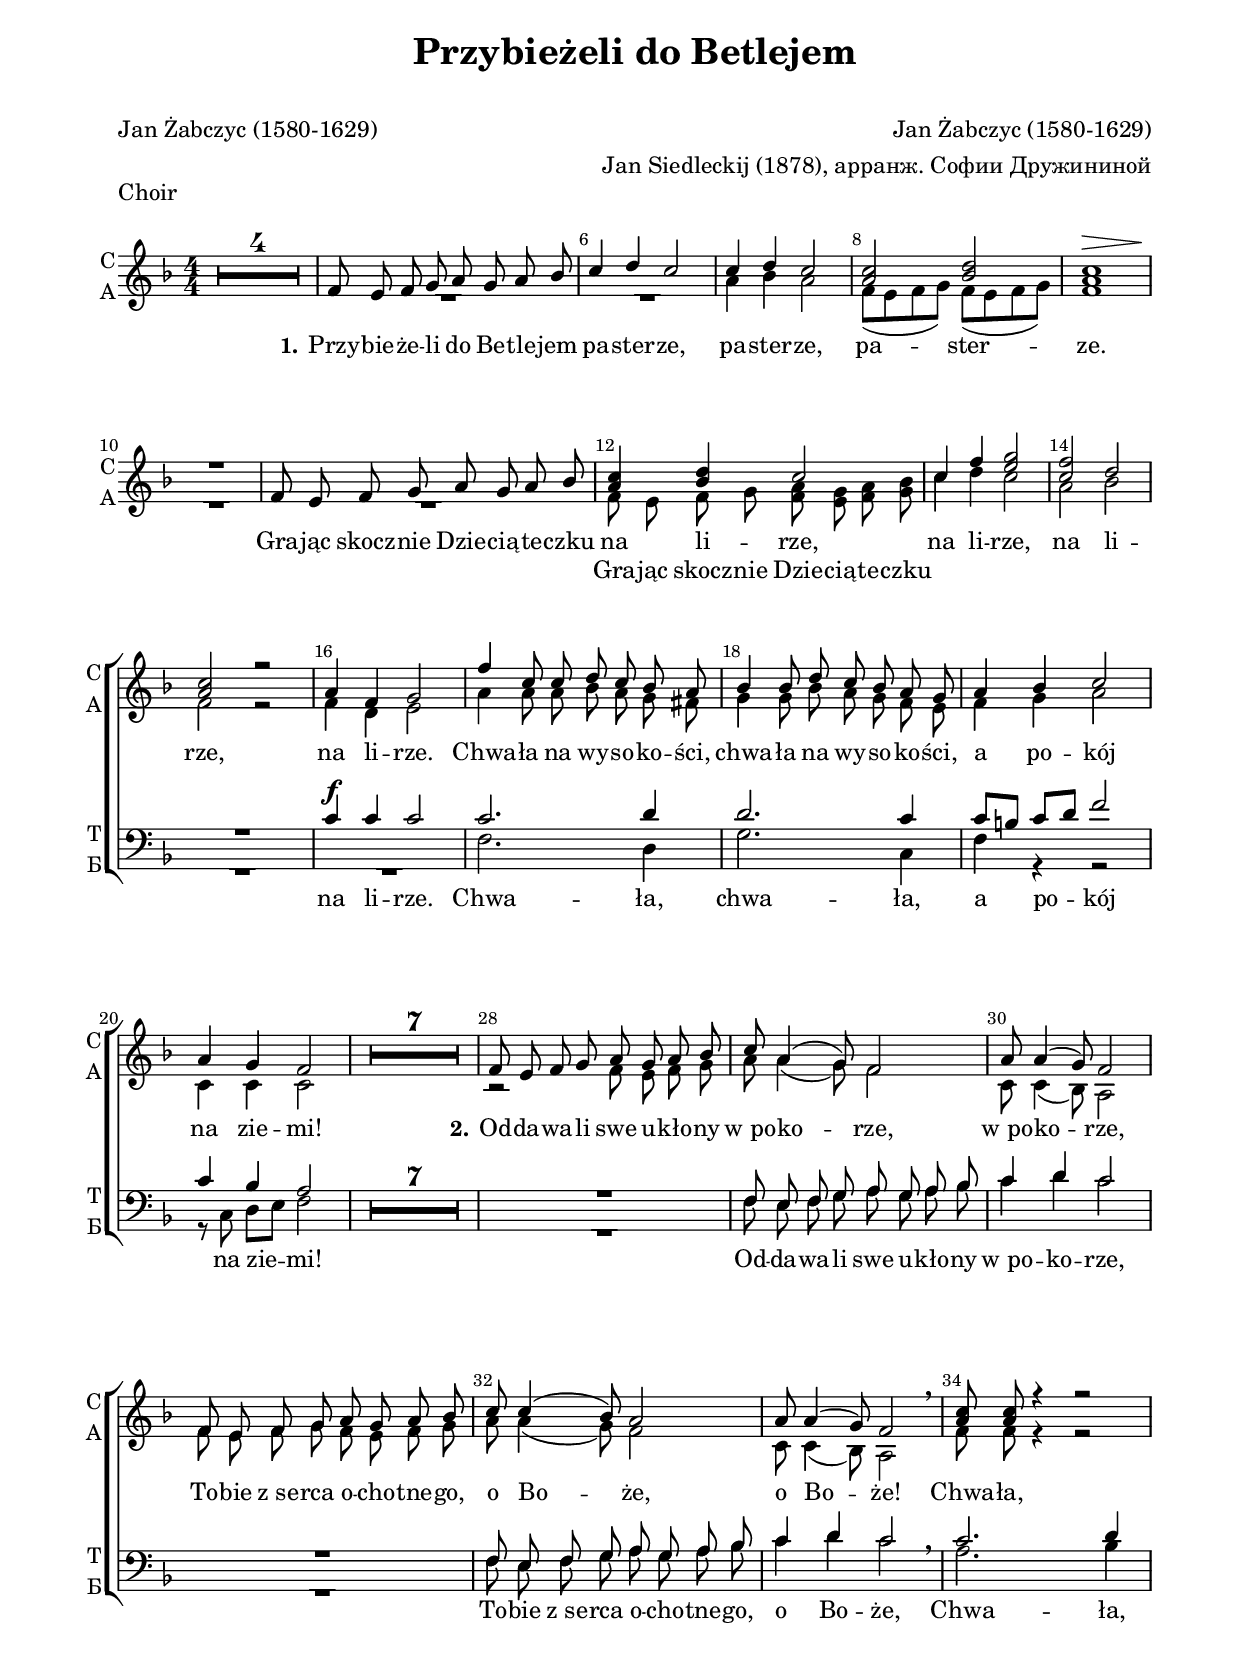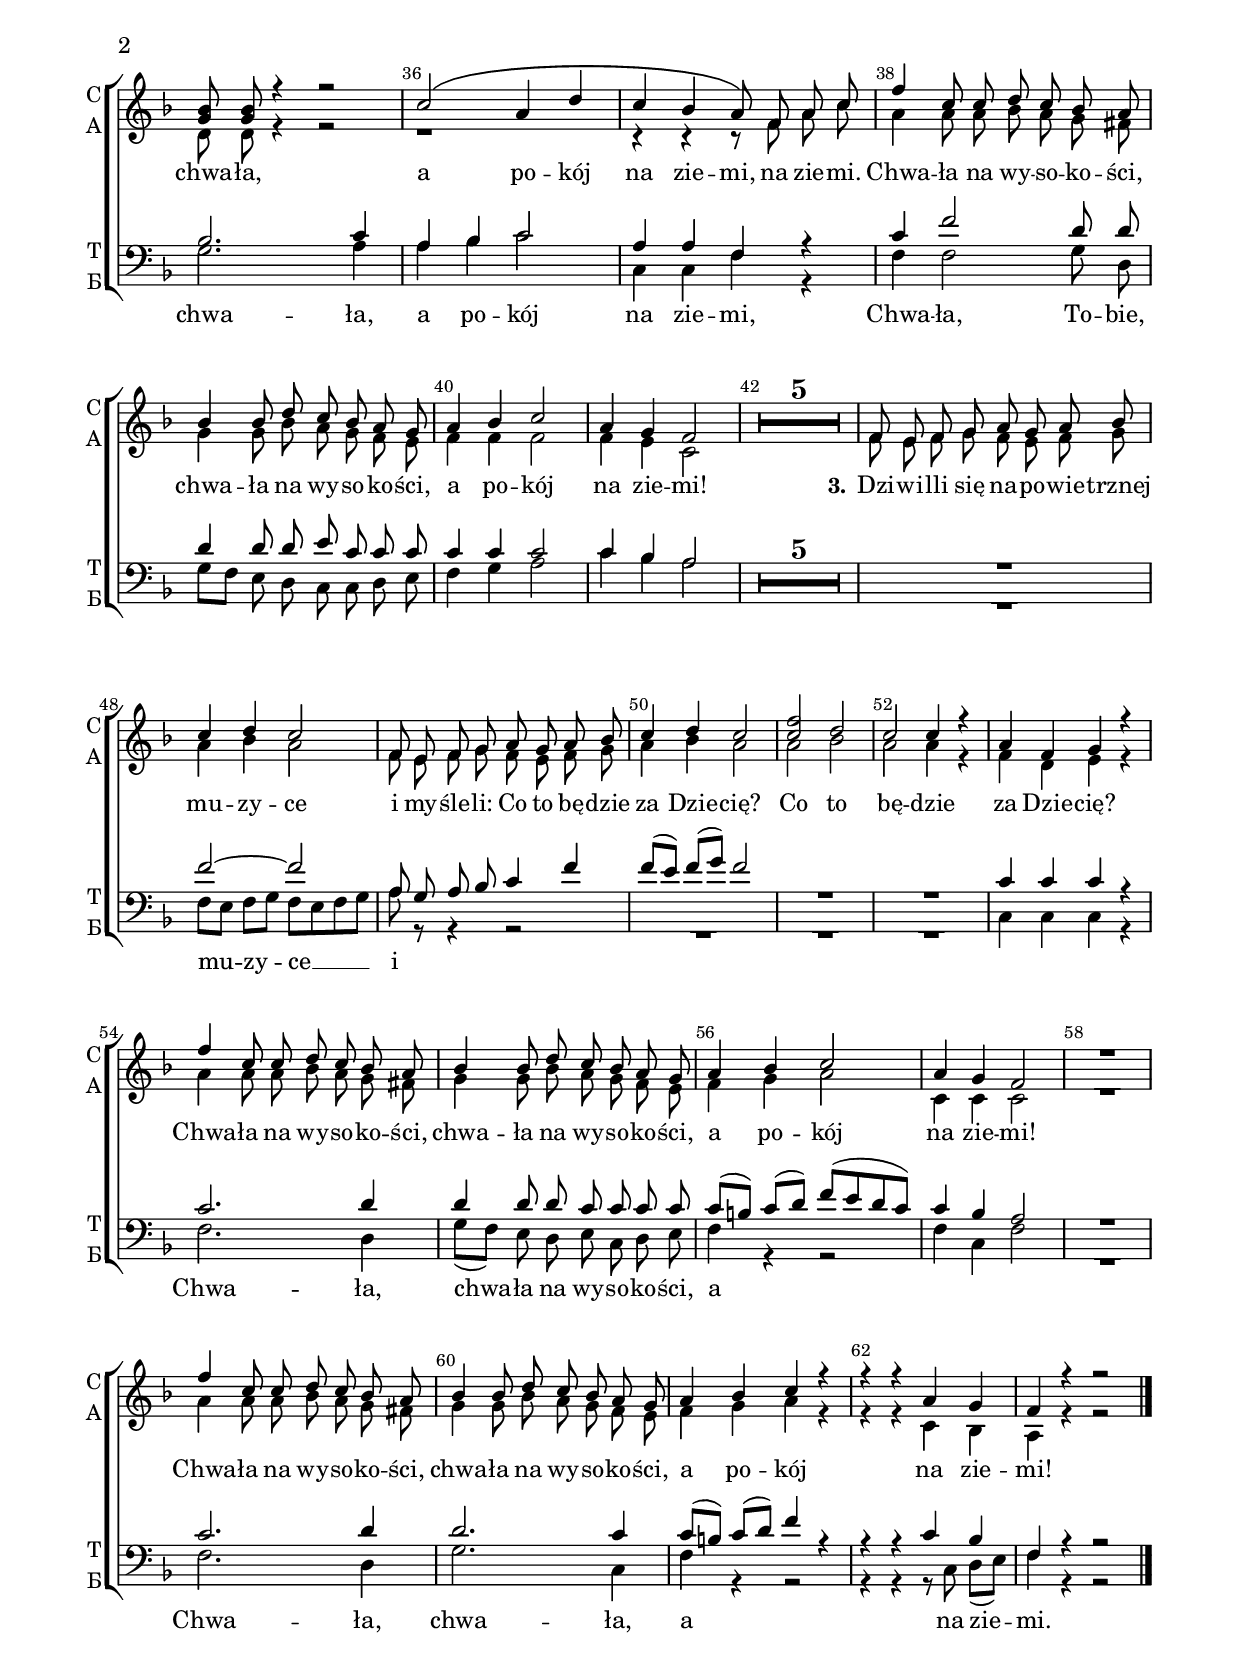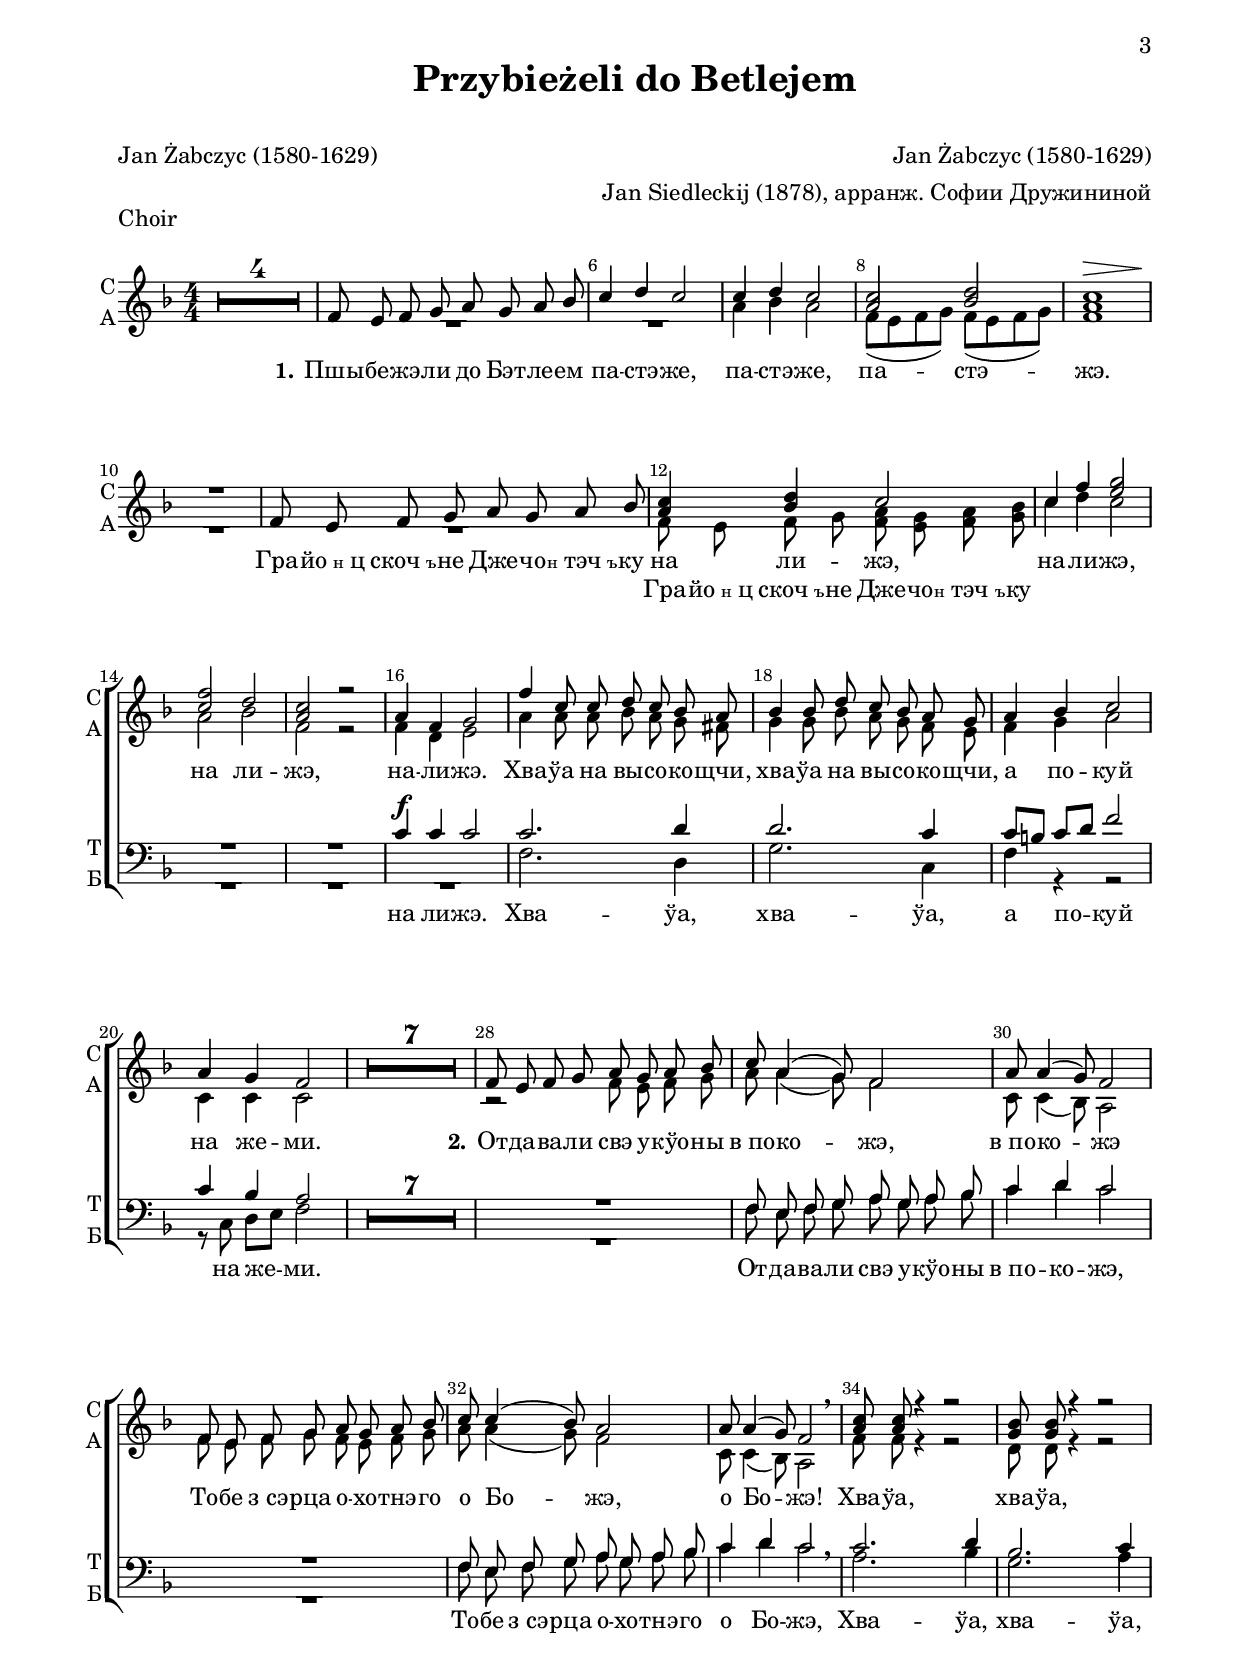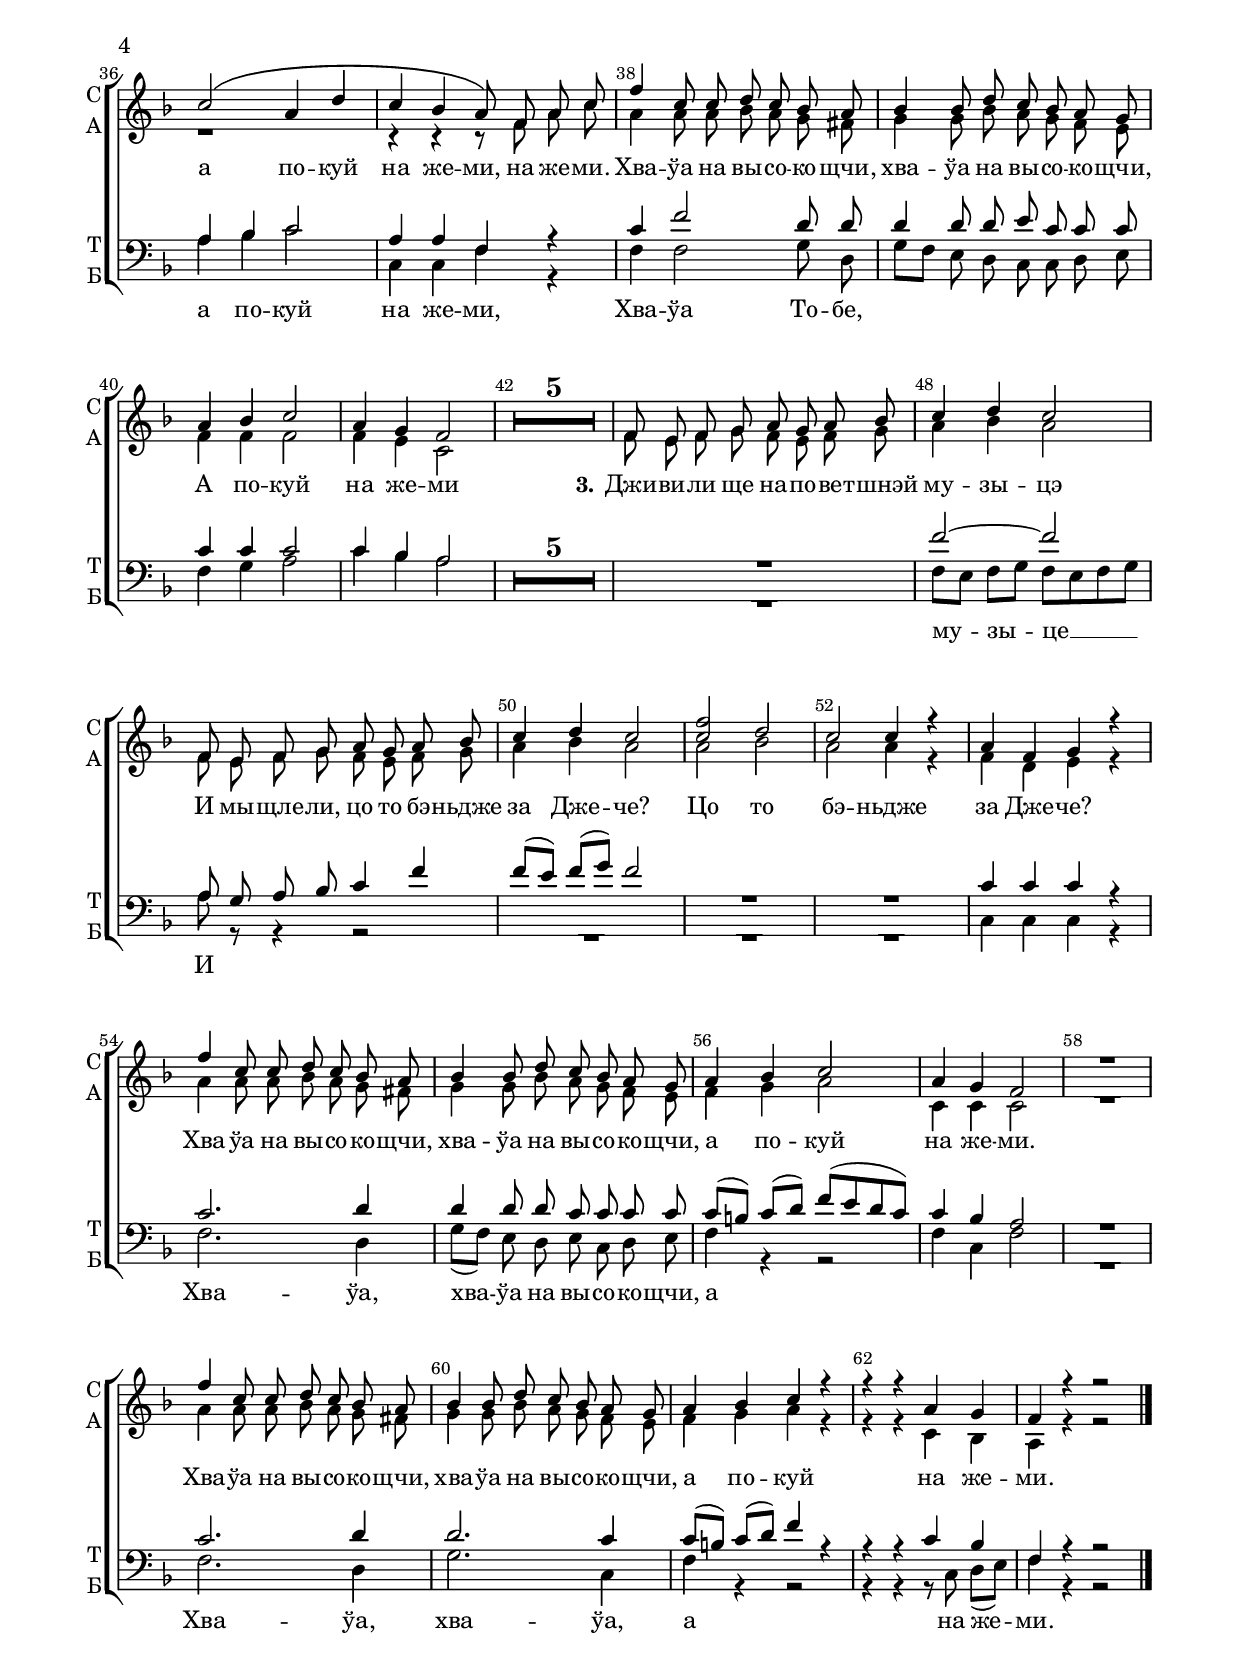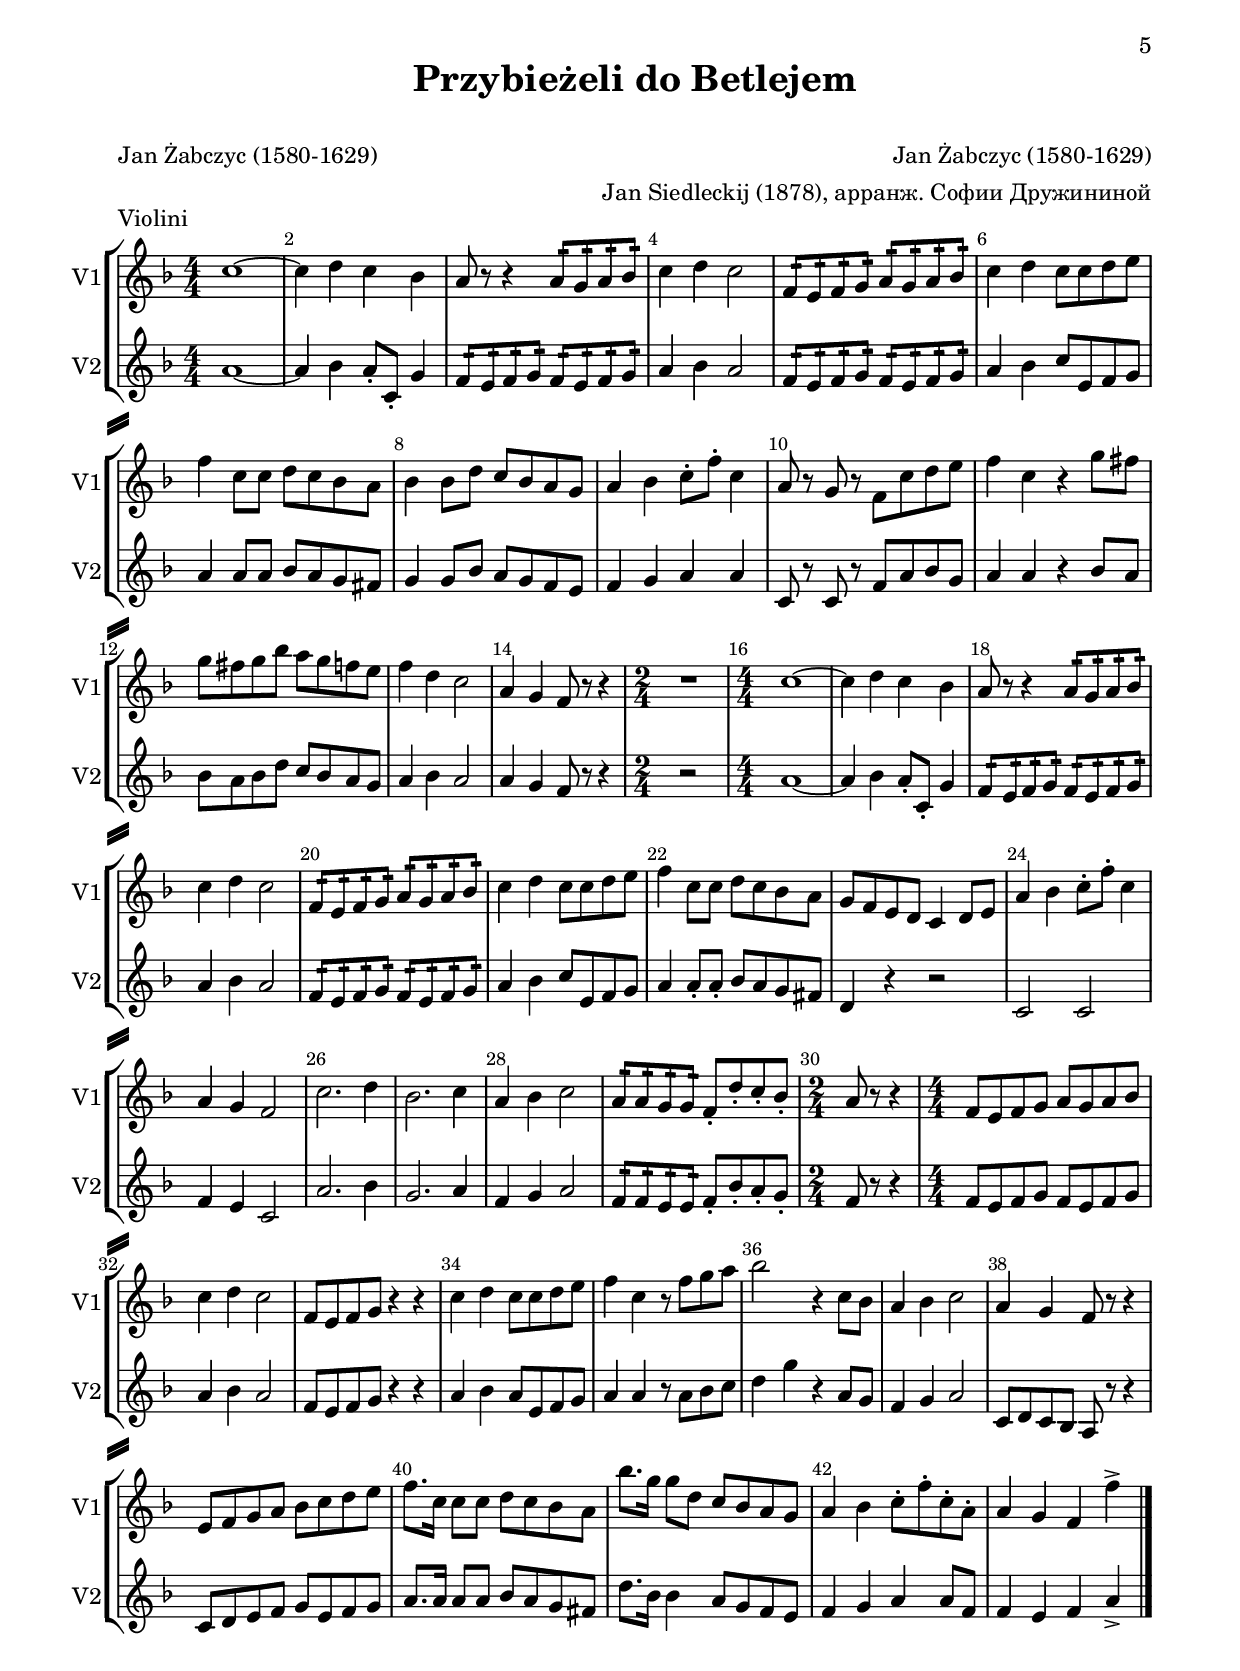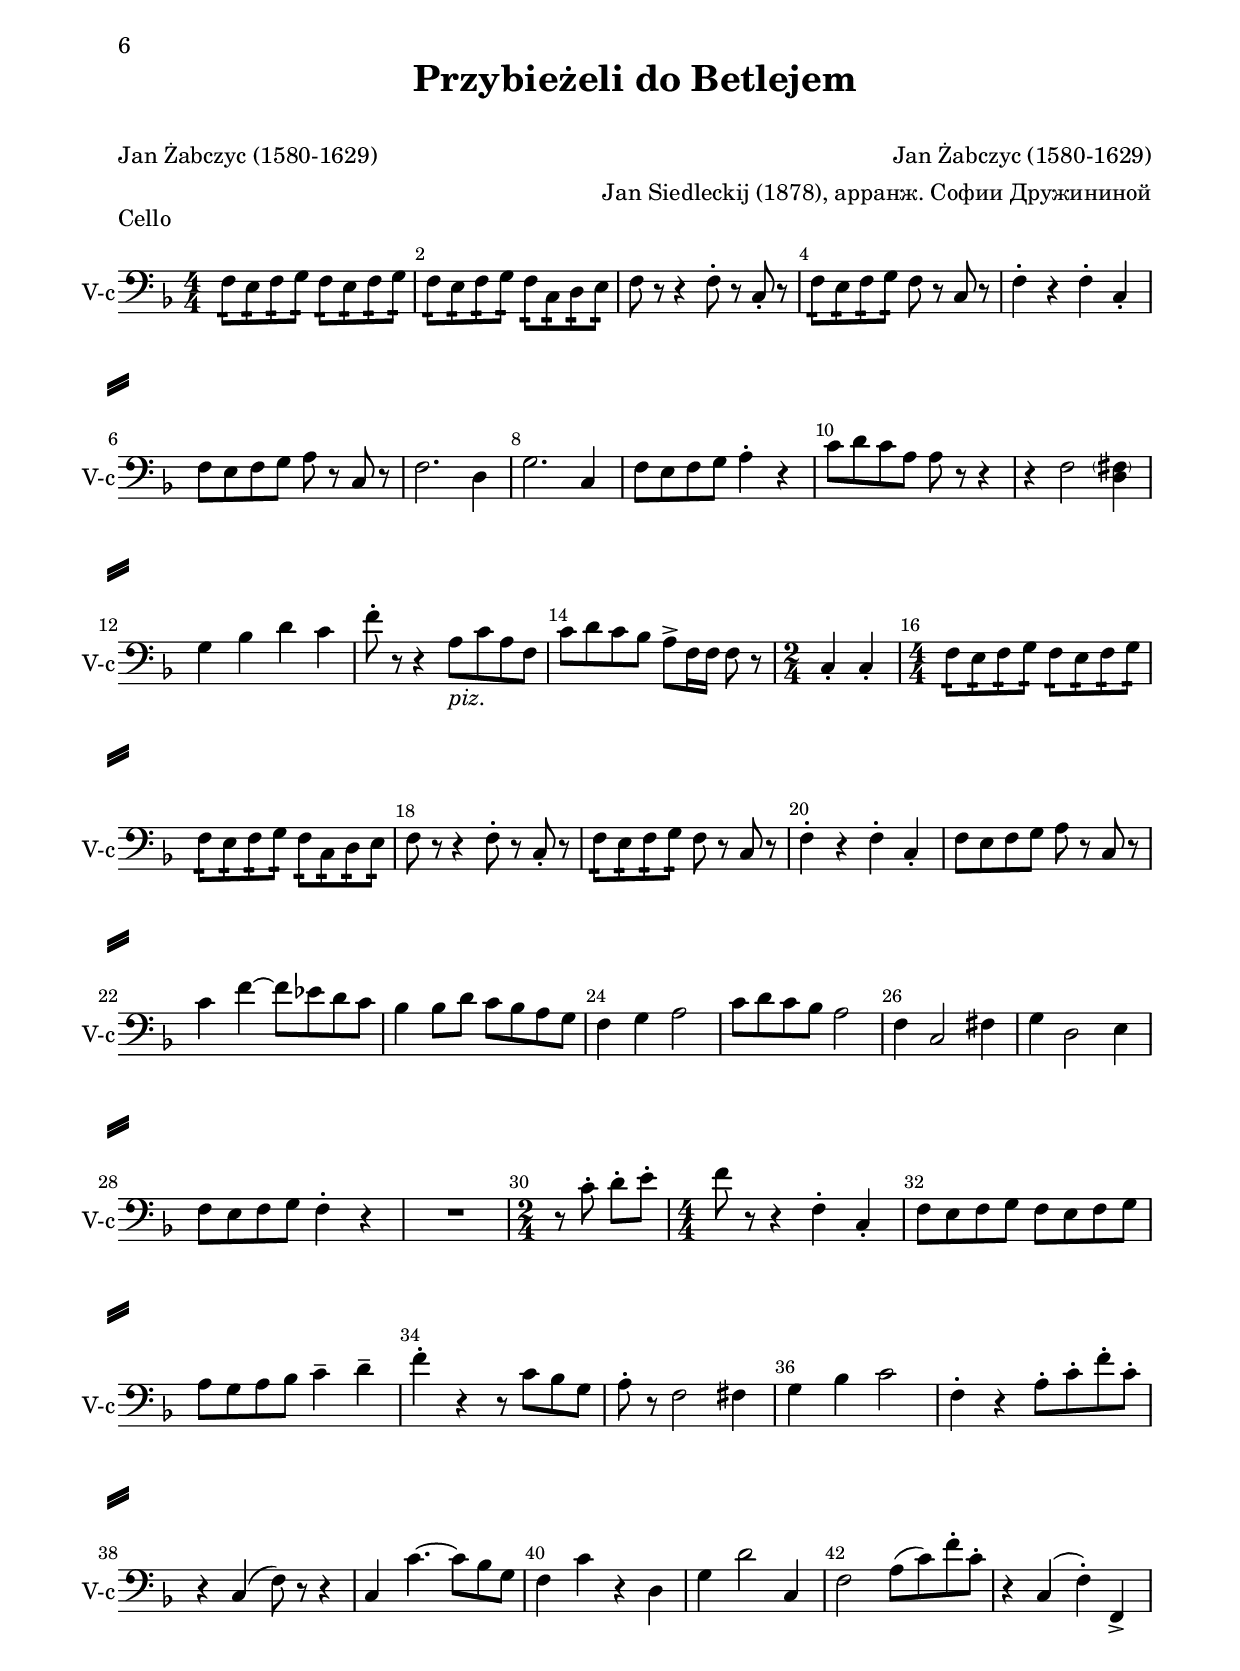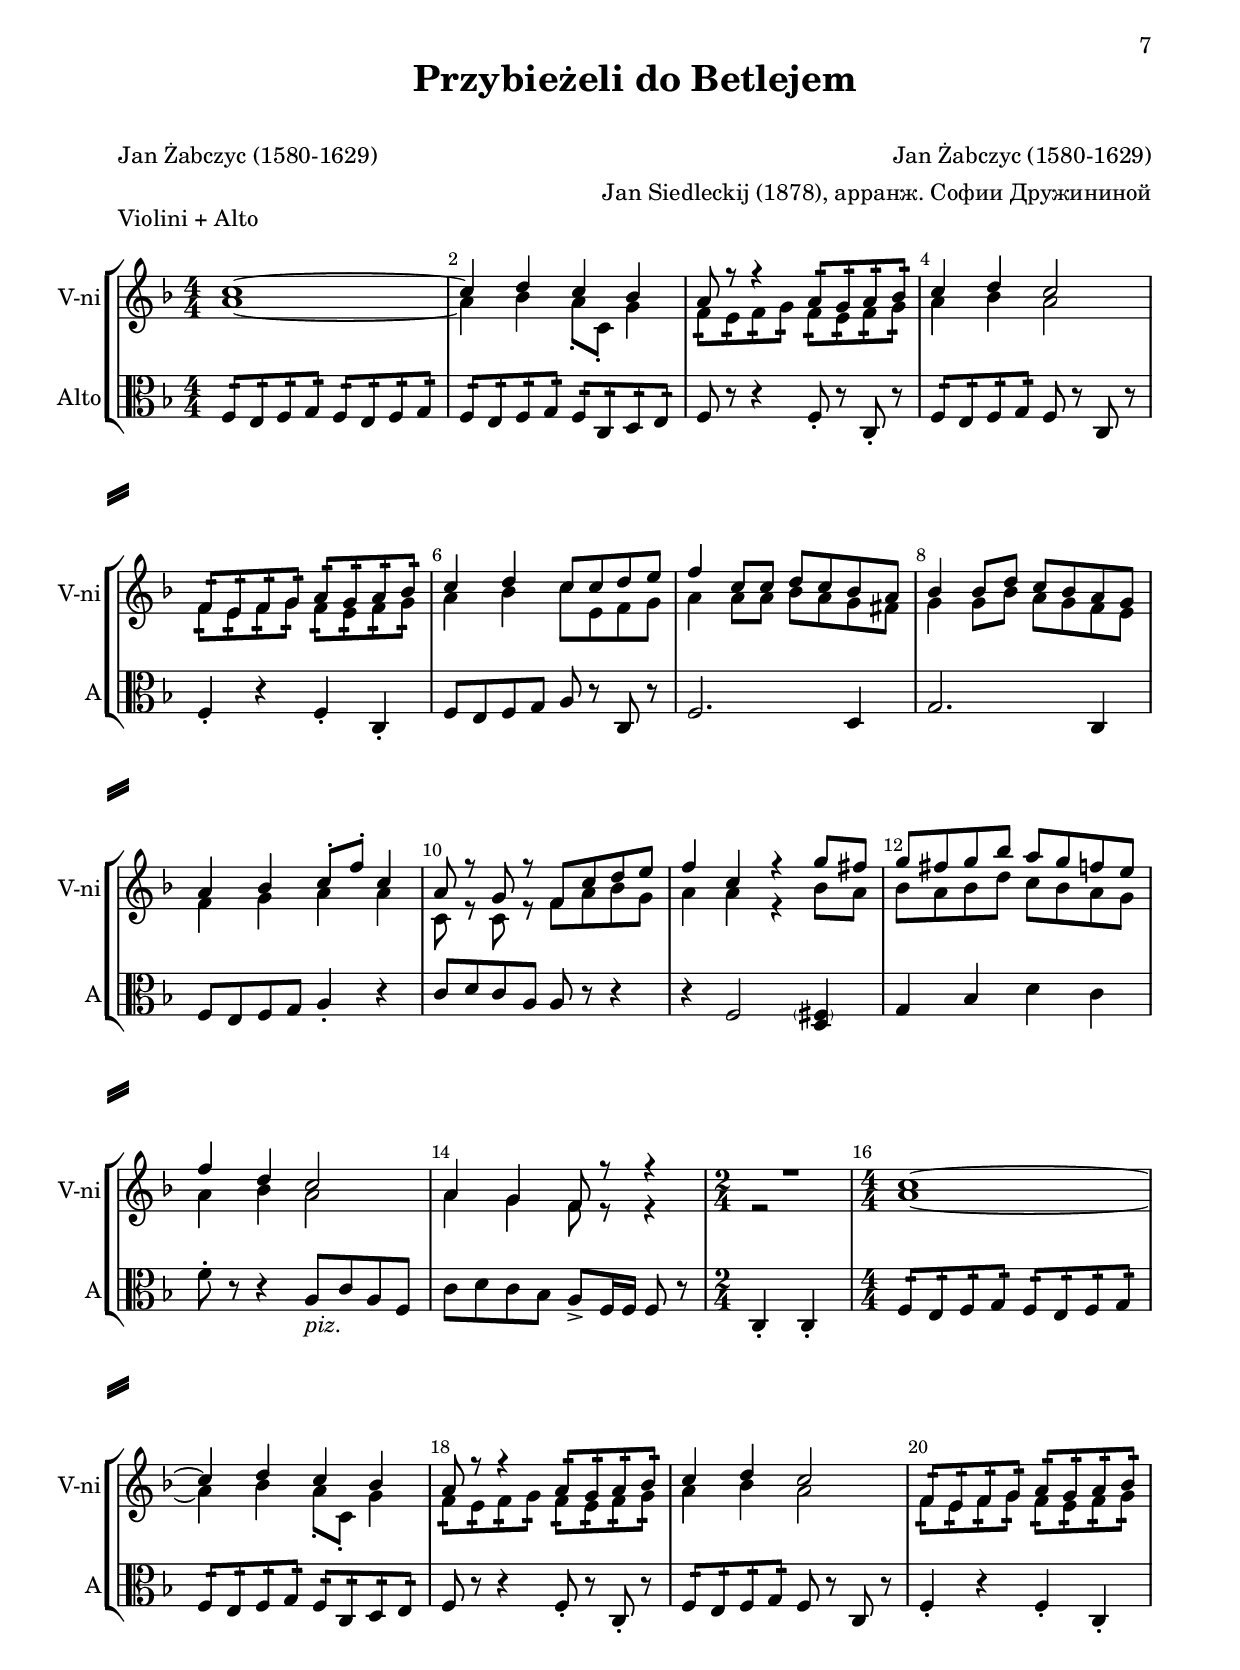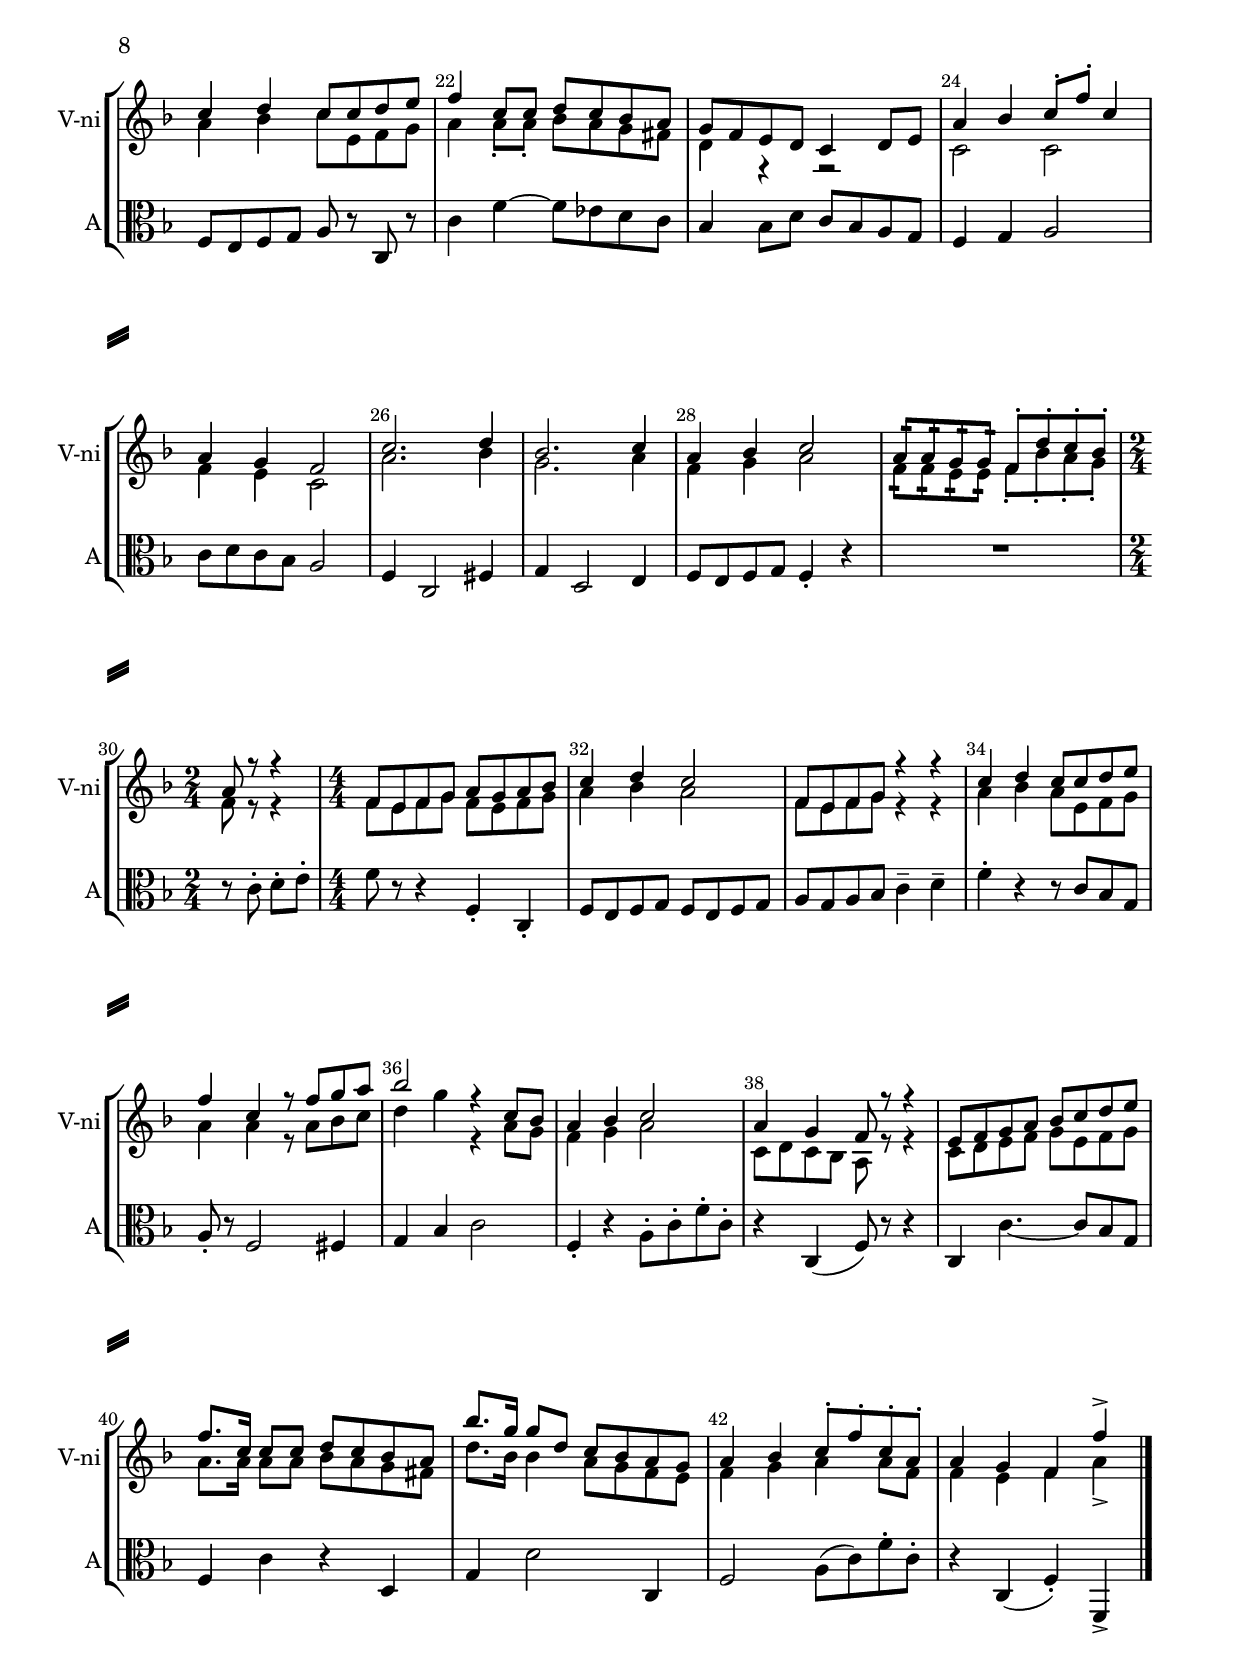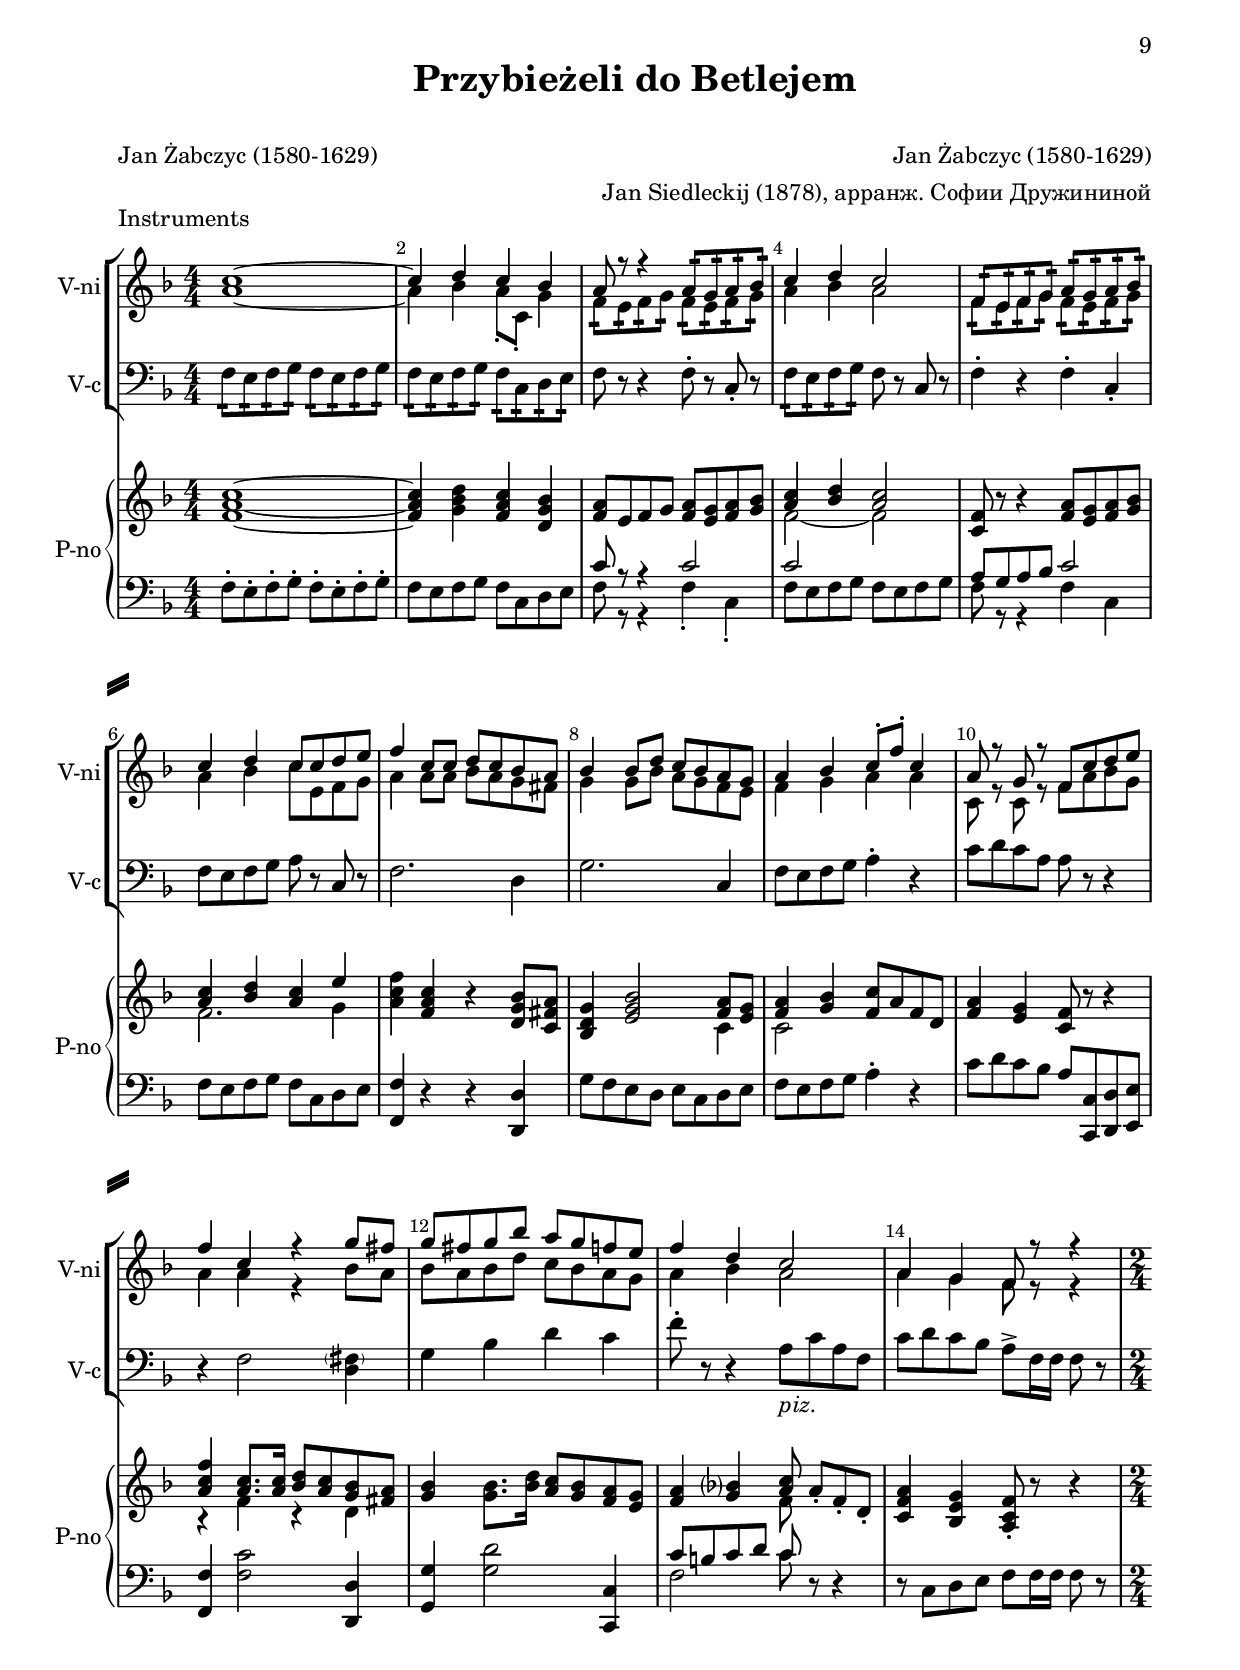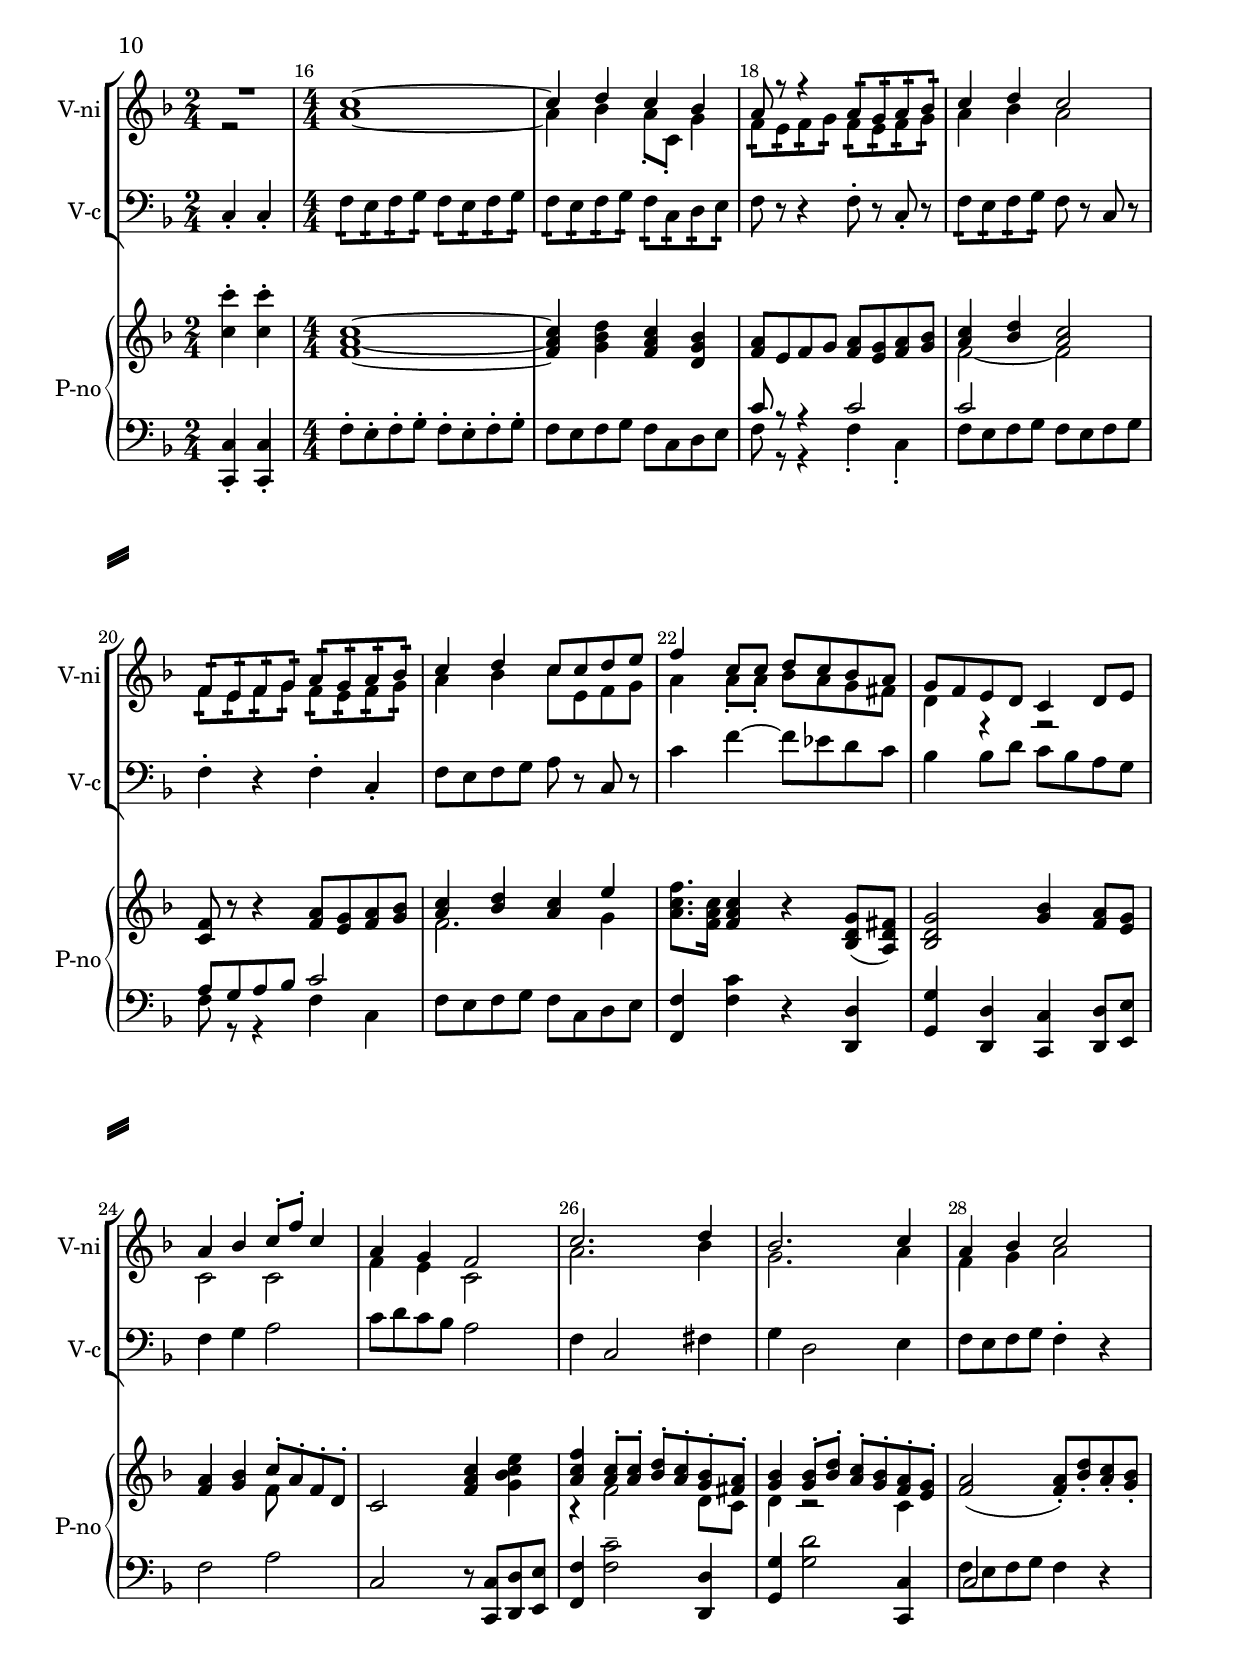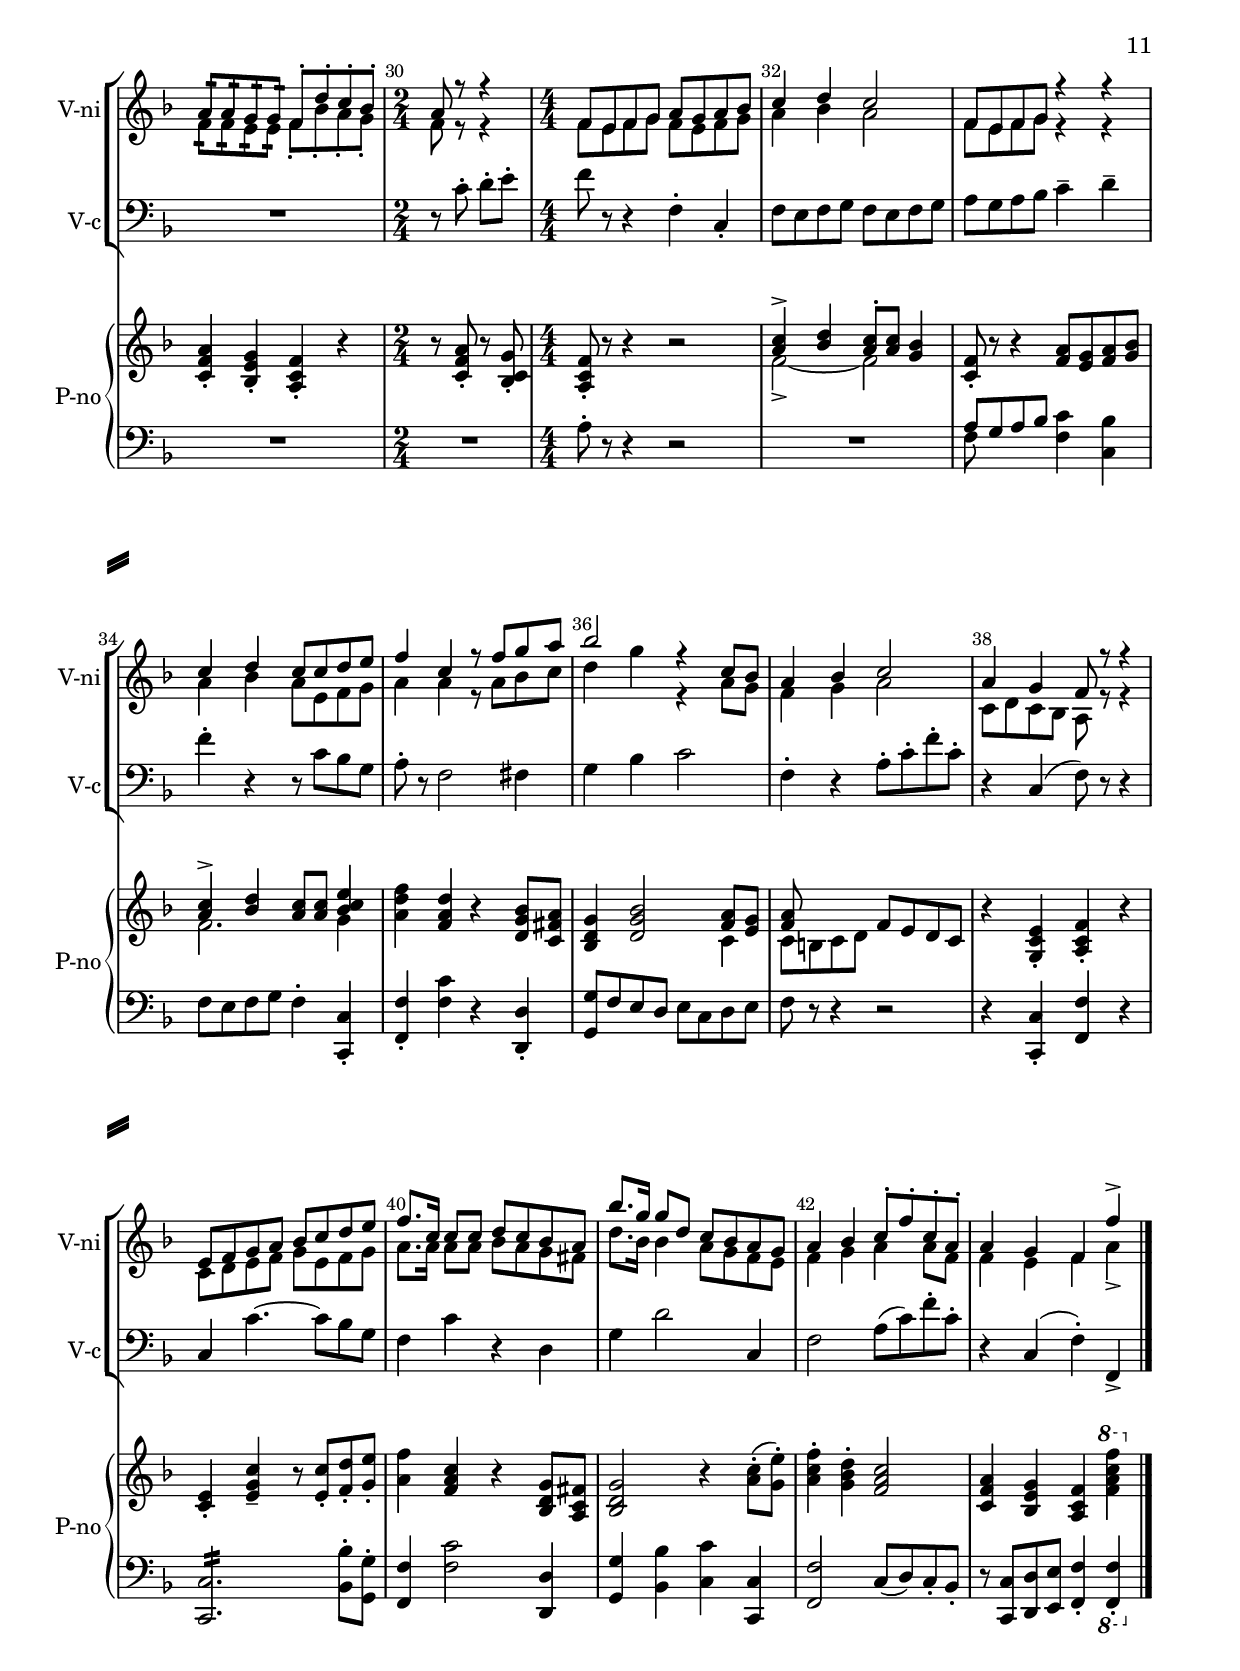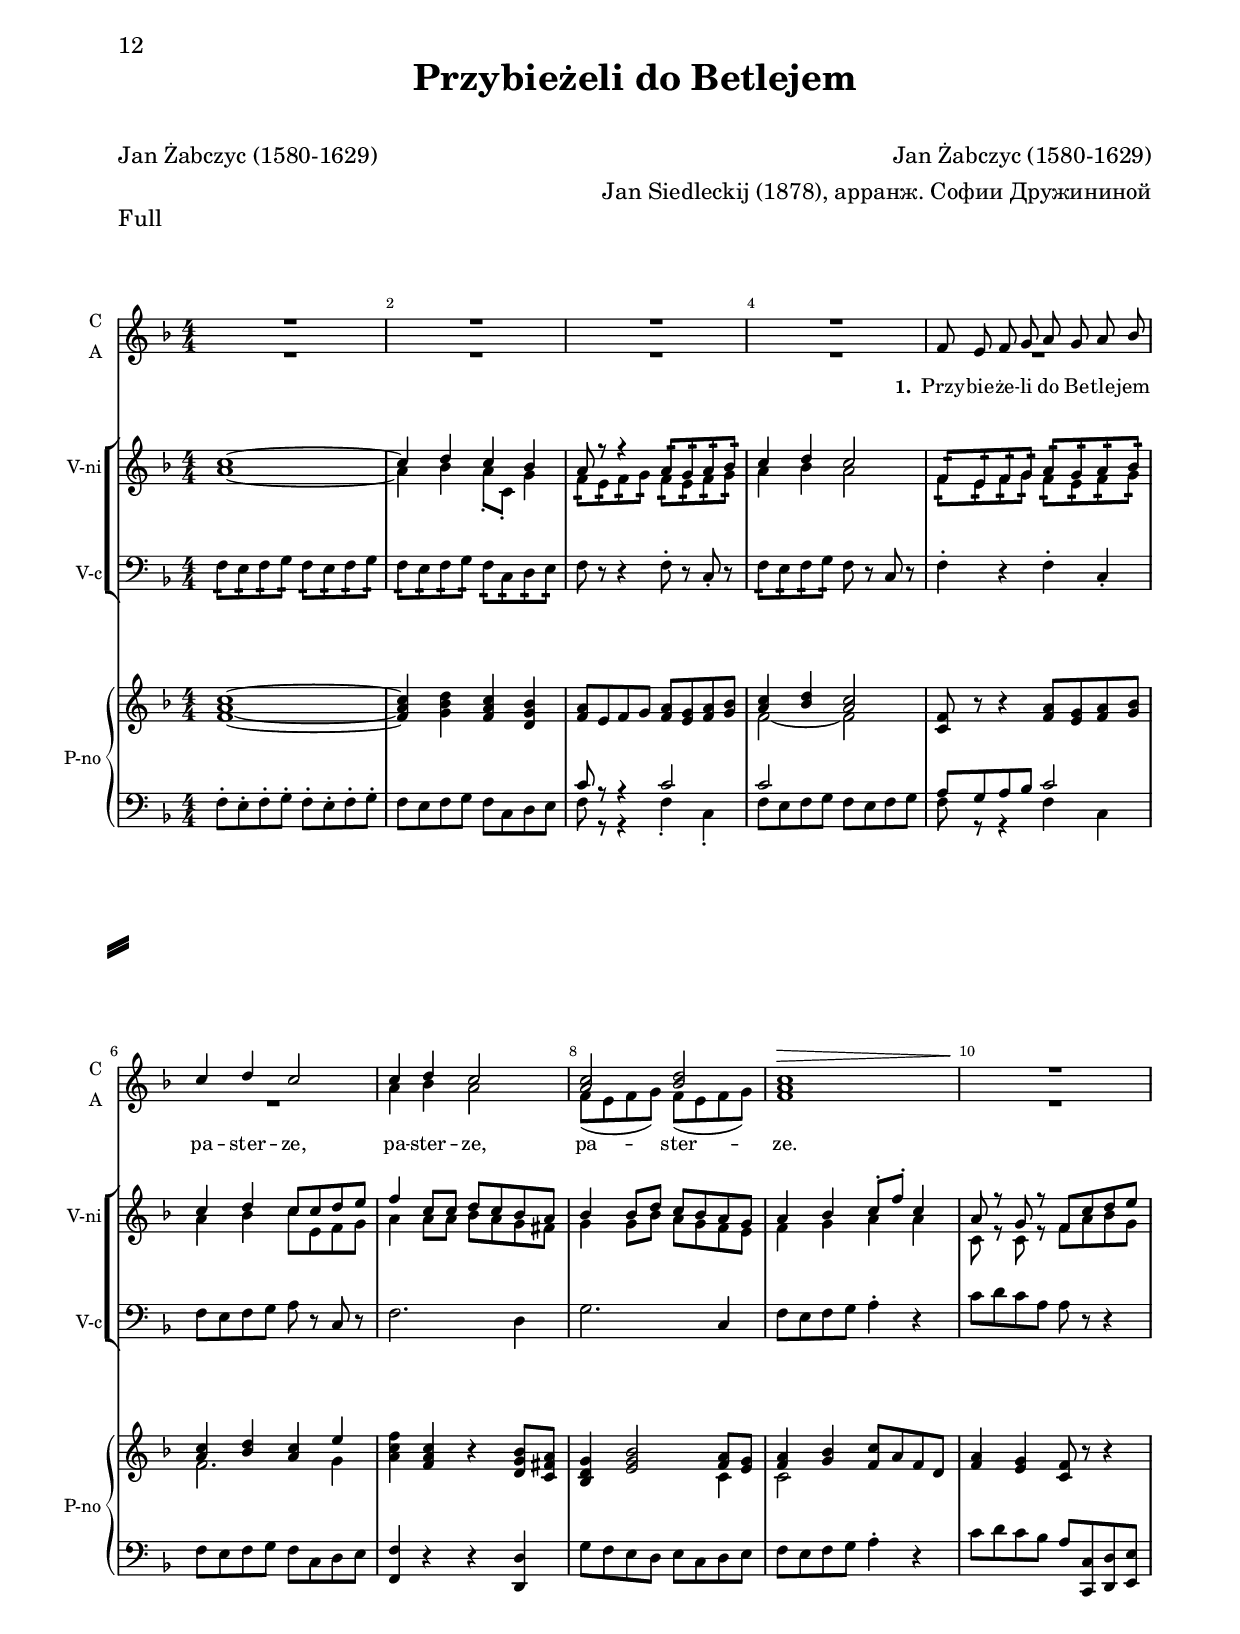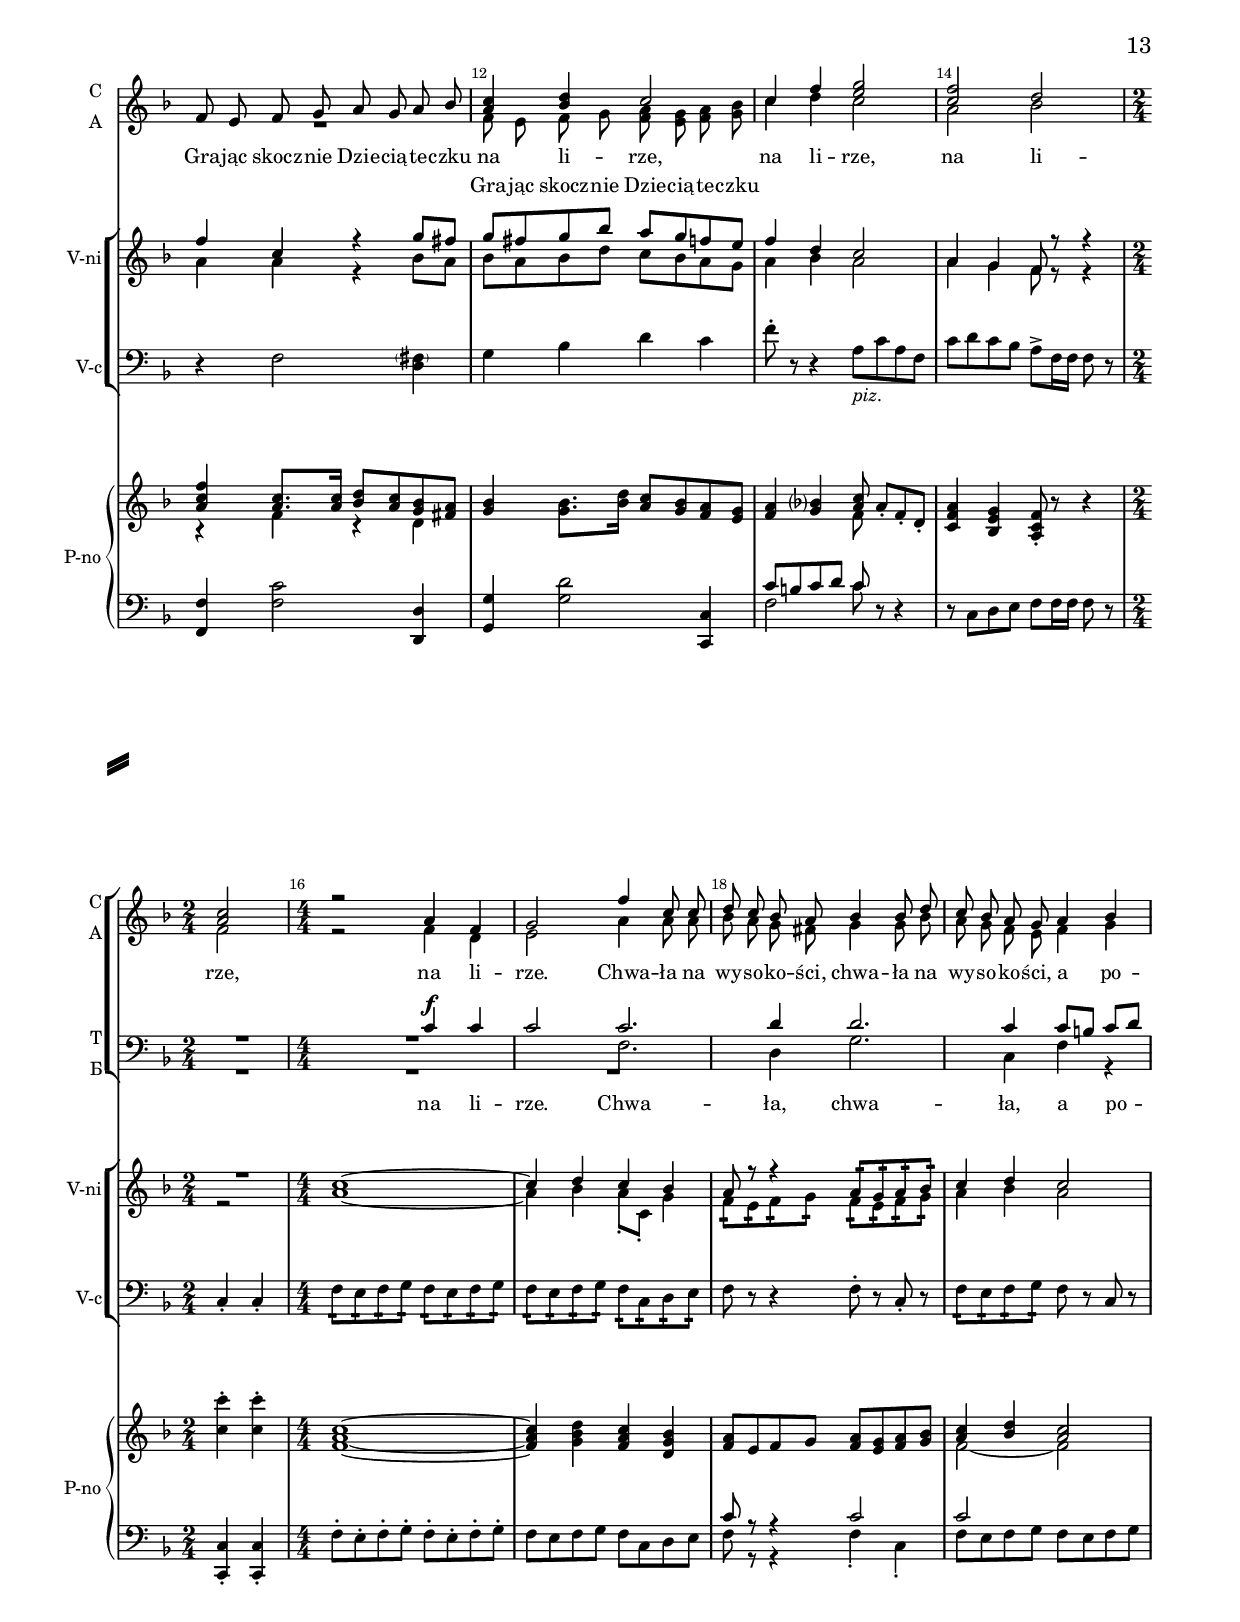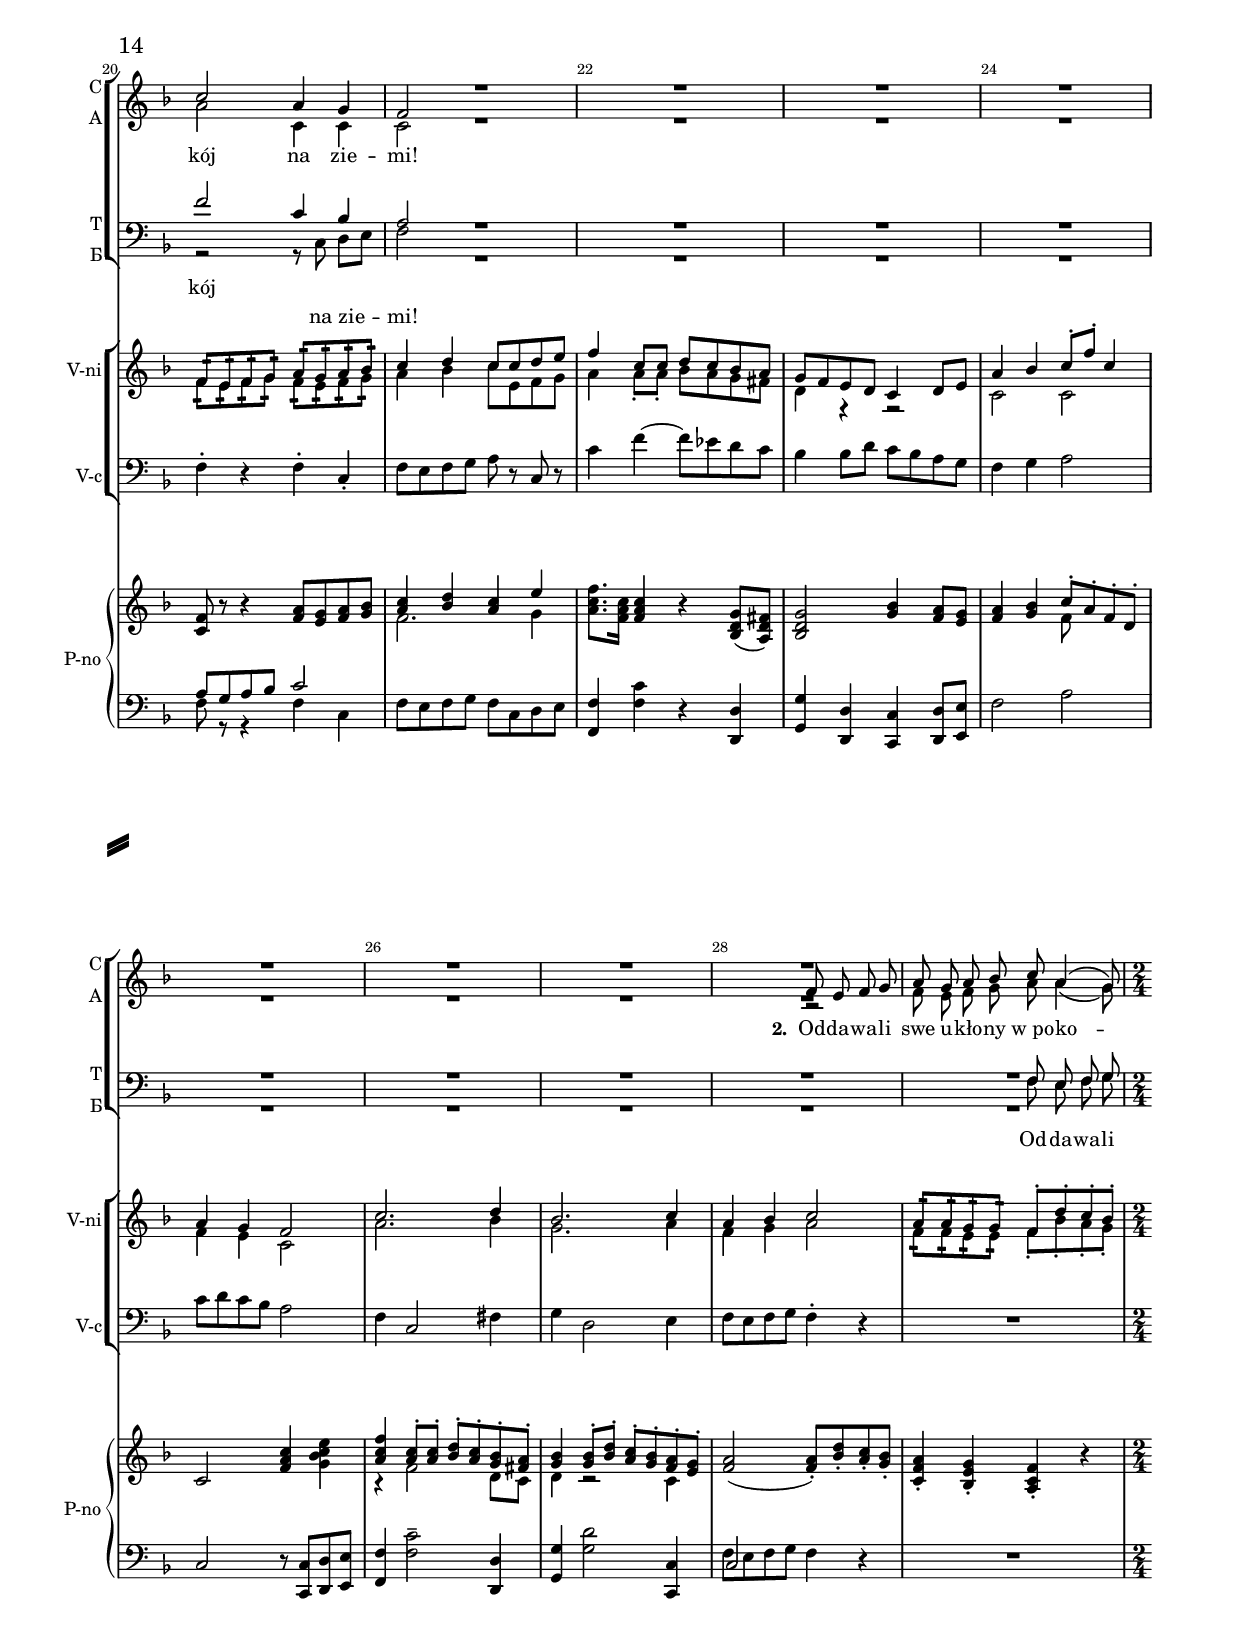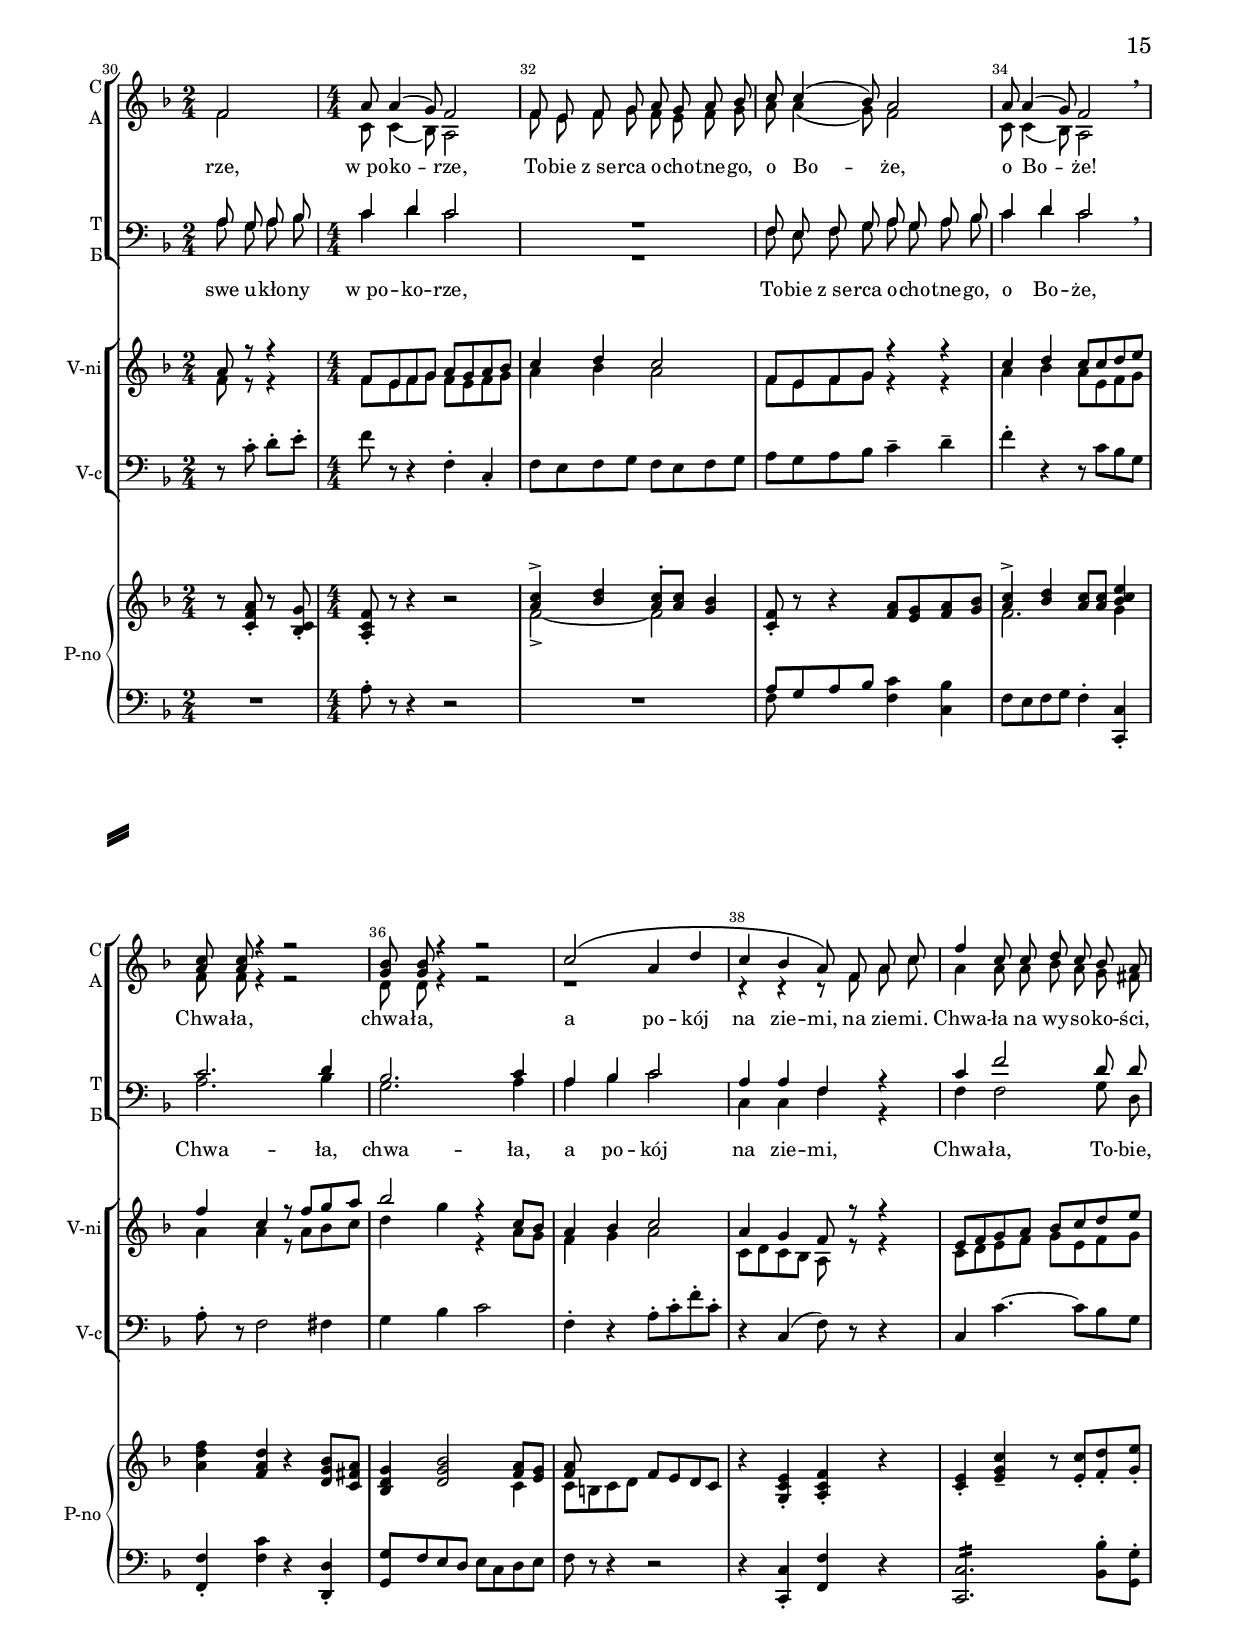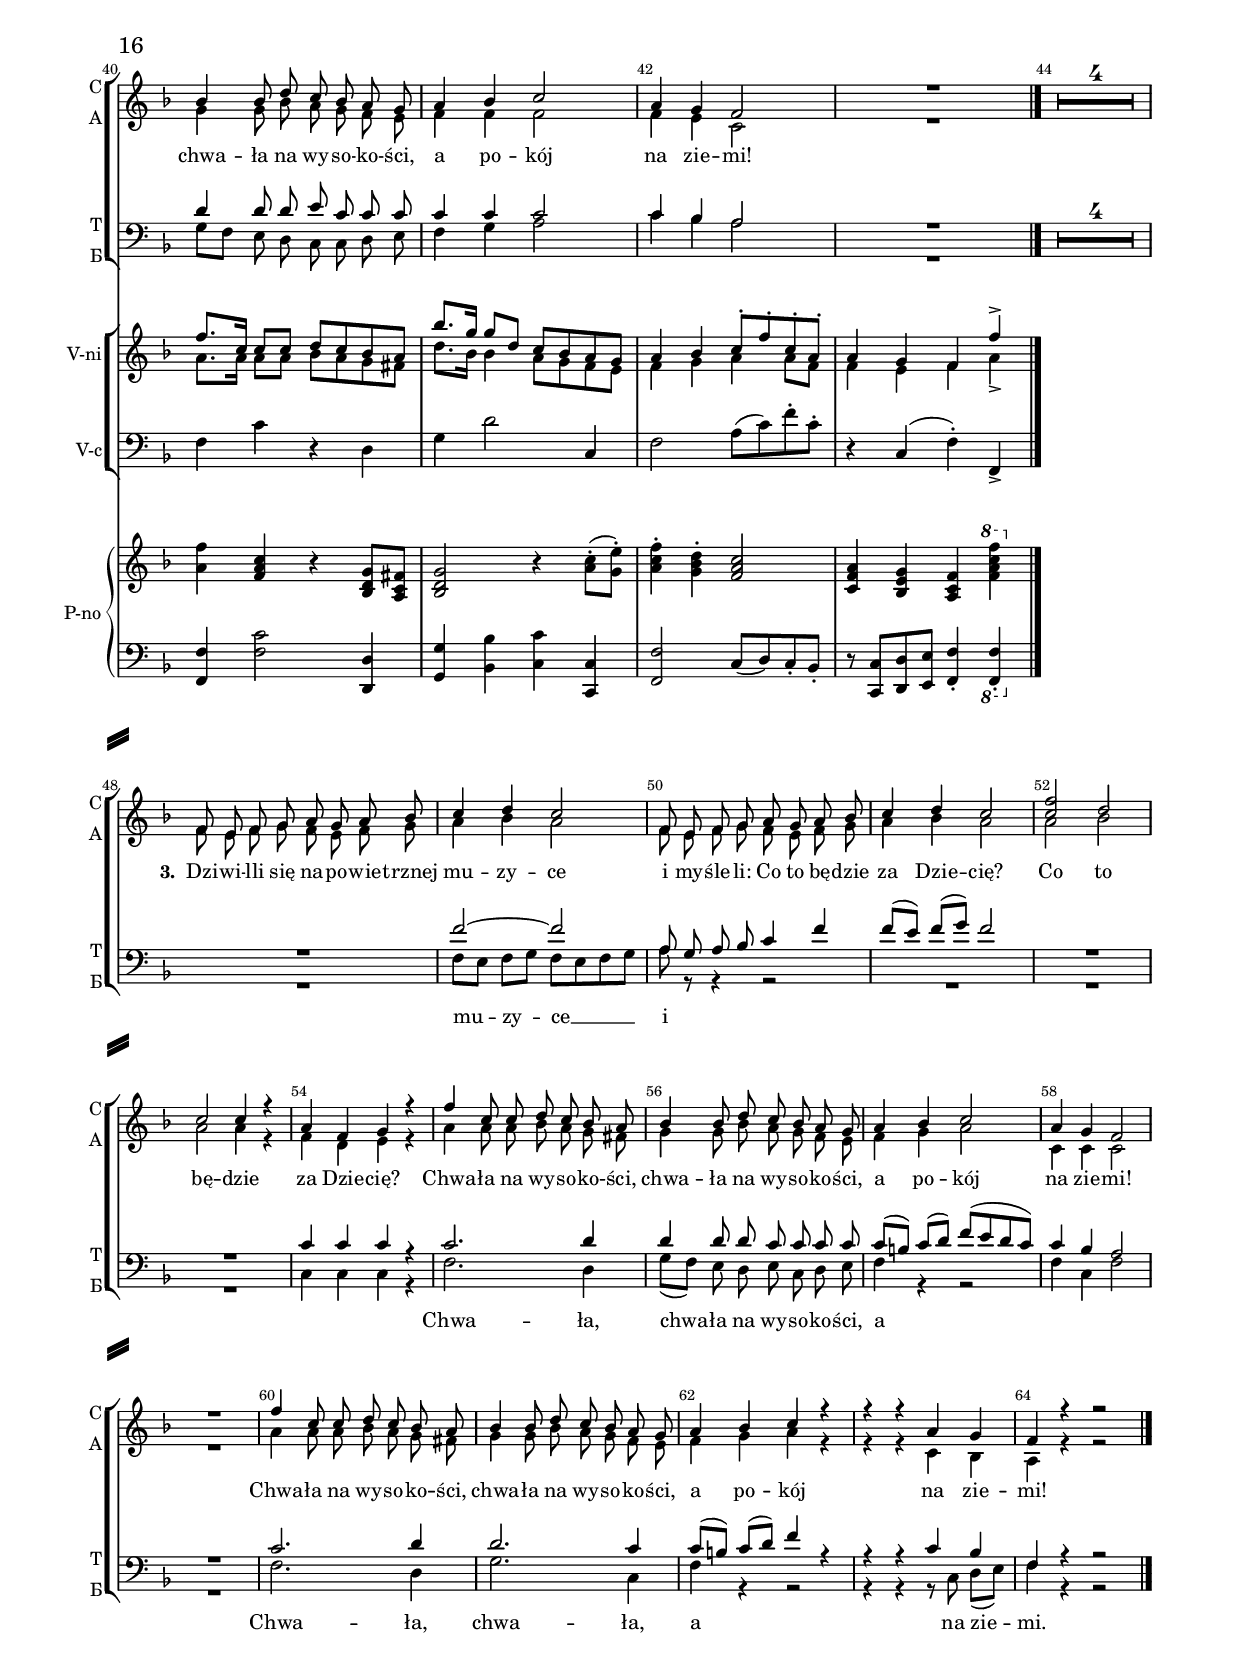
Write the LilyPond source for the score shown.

\version "2.20"

% закомментируйте строку ниже, чтобы получался pdf с навигацией
%#(ly:set-option 'point-and-click #f)
#(ly:set-option 'midi-extension "mid")
#(ly:set-option 'embed-source-code #t) % внедряем исходник как аттач к pdf
#(set-default-paper-size "a4")

\header {
  title = "Przybieżeli do Betlejem"
  subtitle = " "
  poet = "Jan Żabczyc (1580-1629)"
  composer = "Jan Żabczyc (1580-1629)"
  arranger = "Jan Siedleckij (1878), арранж. Софии Дружининой"
  % Удалить строку версии LilyPond 
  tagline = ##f
}

\paper {
  #(set-default-paper-size "a4")
  top-margin = 10
  left-margin = 20
  right-margin = 15
  bottom-margin = 15
  indent = 0
  ragged-bottom = ##f
  ragged-last-bottom = ##f
}

%make visible number of every 2-nd bar
secondbar = {
  \override Score.BarNumber.break-visibility = #end-of-line-invisible
  \set Score.barNumberVisibility = #(every-nth-bar-number-visible 2)
}


global = {
  \key f \major
  \numericTimeSignature
  \time 4/4
  \set Score.skipBars = ##t
  \set Score.markFormatter = #format-mark-box-numbers
  \secondbar
    \override MultiMeasureRest.expand-limit = #1
}

%use this as temporary line break
abr = { \break }

% uncommend next line when finished
abr = {}

globalv = {
  \global
  \autoBeamOff
  \dynamicUp
}


smelody = \relative c' {
  \globalv
  R1*4 \abr
  
  f8 e f g a g a bes |
  c4 d c2 |
  c4 d c2 |
  <c a> <bes d> | \abr
  
  
  <c a>1\> |
  R1\! |
  f,8 e f g a g a bes | \abr
  
  <c a>4 <d bes> c2 |
  c4 f <g e>2 |
  <f c>2 d |
  <c a> r | \abr
  
  
  a4 f g2 |
  f'4 c8 c d c bes a |
  bes4 bes8 d c bes a g |
  a4 bes c2 | \abr
  
  a4 g f2 |
  R1*7
  
  
  
  f8 e f g a g a bes | \abr
  
  c a4( g8) f2 |
  a8 a4( g8) f2 |
  f8 e f g a g a bes | \abr
  
  
  c8 c4( bes8) a2 |
  a8 a4( g8) f2 | \breathe
  <a c>8 q r4 r2 |
  <g bes>8 q r4 r2 | \abr
  
  c2\( a4 d |
  c bes a8\) f a c |
  f4 c8 c d c bes a |
  bes4 bes8 d c bes a g | \abr
  
  
  a4 bes c2 |
  a4 g f2 |
  R1*5
  

  f8 e f g a g a bes |
  c4 d c2 | \abr
  
  
  f,8 e f g a g a bes |
  c4 d c2 |
  <c f> d |
  c c4 r | \abr
  
  a f g r |
  f' c8 c d c bes a |
  bes4 bes8 d c bes a g |
  a4 bes c2 | \abr
  
  
  a4 g f2 |
  R1 |
  f'4 c8 c d c bes a |
  bes4 bes8 d c bes a g | \abr
  
  a4 bes c r |
  r r a g |
  f4 r r2 |
  \bar "|."
}

amelody = \relative c'' {
  \globalv
  R1*4
  R1*2 |
  a4 bes a2 |
  f8[( e f g)] f([ e f g)] |
  
  f1 |
  R1 |
  R1 |
  
  f8 e f g <a f> <g e> <a f> <bes g> |
  c4 d c2 |
  a bes |
  f2 r2 |
  
  f4 d e2 |
  a4 a8 a bes a g fis |
  g4 g8 bes a g f e |
  f4 g a2 |
  c,4 c c2
  R1*7
  
  
  r2 f8 e f g |
  a a4( g8) f2 |
  c8 c4( bes8) a2 |
  f'8 e f g f e f g |
  
  a8 a4( g8) f2 |
  c8 c4( bes8) a2 |
  f'8 f r4 r2 |
  d8 d r4 r2 |
  r1 |
  r4 r r8 f a c |
  a4 a8 a bes a g fis |
  g4 g8 bes a g f e
  
  f4 f f2 |
  f4 e c2 |
  R1*5 |
  f8 e f g f e f g |
  a4 bes a2 |
  
  f8 e f g f e f g
  a4 bes a2 |
  a bes |
  a a4 r |
  f d e r |
  a a8 a bes a g fis |
  g4 g8 bes a g f e |
  f4 g a2
  
  c,4 c c2 |
  R1 |
  a'4 a8 a bes a g fis |
  g4 g8 bes a g f e |
  f4 g a r |
  r r c, bes a r r2
  
  
  
  
  
  
}

tmelody = \relative c' {
  \globalv
  R1*15
  c4\f c c2 |
  c2. d4 |
  d2. c4 |
  c8[ b] c[ d] f2 |
  c4 bes a2 |
  R1*7
  
  R1 |
  f8 e f g a g a bes |
  c4 d c2 |
  R1 |
  
  f,8 e f g a g a bes |
  c4 d c2 \breathe
  c2. d4 |
  bes2. c4 |
  a4 bes c2 |
  a4 a f r |
  c' f2 d8 d |
  d4 d8 d e8 c c8 c |
  
  c4 c c2 |
  c4 bes a2 |
  R1*6 |
  f'2~ f |

  a,8 g a bes c4 f |
  f8([ e)] f([ g)] f2 | 
  R1*2 |
  c4 c c r |
  c2. d4 |
  d d8 d c c c c |
  c8([ b)] c([ d)] f([ e d c)] |
  
  c4 bes a2 |
  R1 |
  c2. d4 |
  d2. c4 |
  c8[( b]) c[( d]) f4 r |
  r r c bes |
  f r r2
  
}

bmelody = \relative c {
  \globalv
  R1*16
  f2. d4 |
  g2. c,4 |
  f r r2 |
  r8 c d[ e] f2 |
  R1*7
  
  R1 |
  f8 e f g a g a bes |
  c4 d c2 |
  R1 |
  f,8 e f g a g a bes |
  c4 d c2 |
  a2. bes4 |
  g2. a4 |
  a4 bes c2 |
  c,4 c f r |
  f f2 g8 d |
  g[ f] e d c c d e |
  f4 g a2 |
  c4 bes a2 |
  R1*5 R1 |
  f8[ e] f[ g] f[ e f g] |
  
  a8 r r4 r2 |
  R1*3 |
  c,4 c c r |
  f2. d4 |
  g8([ f)] e d e c d e |
  f4 r r2 |
  
  f4 c f2 |
  R1 |
  f2. d4 |
  g2. c,4 |
  f r r2 |
  r4 r r8 c d[( e]) |
  f4 r r2
}

violinone = \relative c'' {
  \global
  c1~ |
  c4 d c bes |
  a8 r r4 a8:16 g:16 a:16 bes:16  
  c4 d c2 | \abr
  
  f,8:16 e:16 f:16 g:16 a:16 g:16 a:16 bes:16 |
  c4 d c8 c d e |
  f4 c8 c d c bes a |
  bes4 bes8 d c bes a g | \abr
  
  a4 bes c8-. f-. c4 |
  a8 r g r f c' d e
  
  % piece 21 begin
  f4 c r g'8 fis |
  g fis g bes a g f e |
  f4 d c2 | \abr
  % piece 23 finished
  
  a4 g f8 r r4 |
  \time 2/4 R2 
  \time 4/4 c'1~ |
  c4 d c bes |
  a8 r r4 a8:16 g:16 a:16 bes:16  
  c4 d c2 | \abr
  
  f,8:16 e:16 f:16 g:16 a:16 g:16 a:16 bes:16 |
  c4 d c8 c d e |
  
  %piece38 begin
  f4 c8 c d c bes a | \abr
  g f e d c4 d8 e |
  a4 bes c8-. f-. c4 |
  a4 g f2 |
  c'2. d4 |
  bes2. c4 |
  %piece43 end
  
  a bes c2 |
  a8:16 a:16 g:16 g:16 f-. d'-. c-. bes-. |
  \time 2/4 a8 r r4 |
  \time 4/4 f8 e f g a g a bes |
  c4 d c2 |
  f,8 e f g r4 r |
  c d c8 c d e |
  
  % piece 54 start
  f4 c r8 f g a |
  bes2 r4 c,8 bes |
  a4 bes c2 |
  a4 g f8 r r4 |
  e8 f g a bes c d e |
  f8. c16 c8 c d c bes a |
  bes'8. g16 g8 d c bes a g |
  % piece 60 end
  
  a4 bes c8-. f-. c-. a-. |
  a4 g f f'->
  \bar "|."
}

violintwo = \relative c'' {
  \global
  a1~ |
  a4 bes a8-. c,-. g'4 |
  f8:16 e:16 f:16 g:16 f:16 e:16 f:16 g:16 |
  
  a4 bes a2 |
  f8:16 e:16 f:16 g:16 f:16 e:16 f:16 g:16 |
  a4 bes c8 e, f g |
  a4 a8 a bes a g fis |
  g4 g8 bes a g f e |
  f4 g a a |
  c,8 r c r f a bes g |
  
  %piece21 begin
  a4 a r bes8 a |
  bes a bes d c bes a g |
  a4 bes a2 |
  %piece23 end
  
  a4 g f8 r r4 |
  \time 2/4 r2 |
  \time 4/4
  a1~ |
  a4 bes a8-. c,-. g'4 |
  f8:16 e:16 f:16 g:16 f:16 e:16 f:16 g:16 |
  
  a4 bes a2 |
  f8:16 e:16 f:16 g:16 f:16 e:16 f:16 g:16 |
  a4 bes c8 e, f g |
  
  %piece38 begin
  a4 a8-. a-. bes a g fis |
  d4 r r2 |
  c2 c |
  f4 e c2 |
  a'2. bes4
  g2. a4 |
  %piece43 end
  
  f4 g a2 |
  f8:16 f:16 e:16 e:16 f8-. bes-. a-. g-. |
  \time 2/4 f8 r r4 \time 4/4
  f8 e f g f e f g |
  a4 bes a2 |
  f8 e f g r4 r |
  a bes a8 e f g |
  
  % piece 54 start
  a4 a r8 a bes c |
  d4 g r a,8 g |
  f4 g a2 |
  c,8 d c bes a r r4 |
  c8 d e f g e f g |
  a8. a16 a8 a bes a g fis |
  d'8. bes16 bes4 a8 g f e |
  % piece 60 finished
  
  f4 g a a8 f |
  f4 e f a->
  
}

cello = \relative c {
  \global
  \repeat unfold 3 { f8:16 e:16 f:16 g:16 }
  f:16 c:16 d:16 e:16 |
  f8 r r4 f8-. r c-. r |
  f:16 e:16 f:16 g:16 f r c r |
  f4-. r f-. c-. |
  f8 e f g a r c, r |
  f2. d4 |
  g2. c,4 |
  f8 e f g a4-. r |
  c8 d c a a r r4
  
  % piece 21 start
  r f2 <d \parenthesize  fis>4 |
  g bes d c |
  f8-. r r4 a,8-\markup\italic"piz." c a f |
  % piece 23 end
  
  c'8 d c bes a-> f16 f f8 r |
  \time 2/4 c4-. c-. |
  \time 4/4
    \repeat unfold 3 { f8:16 e:16 f:16 g:16 }
  f:16 c:16 d:16 e:16 |
  f8 r r4 f8-. r c-. r |
  f:16 e:16 f:16 g:16 f r c r |
  f4-. r f-. c-. |
  f8 e f g a r c, r |
  
  %piece 38 start
  c'4 f~ f8 es d c |
  bes4 bes8 d c bes a g |
  f4 g a2 |
  c8 d c bes a2
  f4 c2 fis4 |
  g d2 e4
  %piece 43 end
  
  f8 e f g f4-. r |
  R1 |
  \time 2/4 r8 c'-. d-. e-. |
  \time 4/4 f r r4 f,-. c-. |
  f8 e f g f e f g |
  a g a bes c4-- d-- |
  f-. r r8 c bes g
  
  %piece 54 start
  a8-. r f2 fis4 |
  g bes c2 |
  f,4-. r a8-. c-. f-. c-. |
  r4 c,4( f8) r r4 |
  c c'4.~ c8 bes g |
  f4 c' r d, |
  g d'2 c,4 |
  % piece 60 end
  
  f2 a8( c) f-. c-. |
  r4 c,( f-.) f,->
  
}
toleft = \change Staff="left"
toright = \change Staff="right"

right = \relative c' {
  \global
  \oneVoice
  <f a c>1~ |
  q4 <g bes d> <f a c> <d g bes> |
  
  <f a>8 e f g <f a> <e g> <f a> <g bes> 
  << { <a c>4 <bes d> <a c>2 } \\ { f2~ f} >>
  <f c>8 r r4 <f a>8 <e g> <f a> <g bes> |
  << { <a c>4 <bes d> <a c> e' } \\ { f,2. g4 } >> |
  <a c f>4 <f a c> r <d g bes>8 <c fis a> |
  <bes d g>4 <e g bes>2 << { <f a>8 <e g> } \\ c4 >> |
  << { <f a>4 <g bes> } \\ c,2 >> <f c'>8 a f d |
  < f a>4 <e g> <c f>8 r r4
  
  % piece 21 start
  << { <a' c f> <a c>8. q16 <bes d>8 <a c> <g bes> <fis a> } \\ { r4 f r d } >>
  <g bes>4 q8. <bes d>16 <a c>8 <g bes> <f a> <e g> |
  <f a>4 <g bes?>  << <a c>8 \\ f >> a-. f-. d-. |
  % piece 23 end
  
  <c f a>4 <bes e g>  <a c f>8-. r r4 |
  \time 2/4
  <c' c'>4-. q-. |
  \time 4/4
  
    <f, a c>1~ |
  q4 <g bes d> <f a c> <d g bes> |
  
  <f a>8 e f g <f a> <e g> <f a> <g bes> 
  << { <a c>4 <bes d> <a c>2 } \\ { f2~ f} >>
  <f c>8 r r4 <f a>8 <e g> <f a> <g bes> |
  << { <a c>4 <bes d> <a c> e' } \\ { f,2. g4 } >> |
  
  % piece 38 start
  <a c f>8. <f a c>16 q4 r <bes, d g>8( <a d fis>) |
  <bes d g>2 <g' bes>4 <f a>8 <e g> |
  <f a>4 <g bes> << { c8-. a-. f-. d-. } \\ f s s s >> |
  c2 <f a c>4 <g bes c e> |
  << { <a c f>4 <a c>8-. q-. <bes d>-. <a c>-. <g bes>-. <fis a>-. } \\ { r4 f2 d8 c } >>
  << { <g' bes>4 q8-. <bes d>-. <a c>-. <g bes>-. <f a>-. <e g>-. } \\ { d4 r2 c4 } >>
  % piece 43 end
  
  <f a>2( q8-.) <bes d>-. <a c>-. <g bes>-. |
  <a f c>4-. <g e bes>-. <f c a>-. r |
  \time 2/4 r8 <a f c>-. r <g c, bes>-. |
  \time 4/4
  <a, c f>8-. r r4 r2
  << { <a' c>4-> <bes d> <a c>8-. q <g bes>4 } \\ {f2->~ f } >> |
  <f c>8-. r r4 <f a>8 <e g> <f a> <g bes> |
  << { <a c>4-> <bes d> <a c>8 q <bes c e>4 } \\ { f2. g4 } >> |
  
  
  % piece 54 start
  <a d f>4 <f a d> r <d g bes>8 <c fis a> |
  <bes d g>4 <d g bes>2 << { <f a>8 <e g> } \\ c4 >> |
  
  << { <f a>8 s s s } \\ { c b c d } >> f e d c |
  r4 <g c e>-. <a c f>-. r |
  <c e>-. <e g c>-- r8 <e c'>-. <f d'>-. <g e'>-. |
  <a f'>4 <f a c>4 r <bes, d g>8 <a c fis> |
  <bes d g>2 r4 <a' c>8-.( <g e'>-.) |
  % piece 60 end
  
  <a c f>4-. <g bes d>-. <f a c>2 |
  <a f c>4 <g e bes> <f c a> \ottava #1 <f' a c f> \ottava #0
}

left = \relative c {
  \global
  \oneVoice
  \repeat unfold 2 { f8-. e-. f-. g-. }
  f e f g f c d e |
  
  << { c'8 r r4 c2 } \\ { f,8 r r4 f-. c-. } >> |
  << { c'2 } \\ { f,8 e f g } >> f e f g |
  
  << { a8 g a bes c2 } \\ { f,8 r r4 f4 c } >> |
  f8 e f g f c d e |
  <f f,>4 r r <d d,> |
  g8 f e d e c d e |
  f e f g a4-. r |
  c8 d c bes a <c, c,> <d d,> <e e,>
  
  % piece 21 start
  <f f,>4 <f c'>2 <d d,>4 |
  <g g,>4 <g d'>2 <c, c,>4 |
  << { c'8 b c d c } \\ { f,2 c'8 } >> r r4 |
  % piece 23 end
  
  r8 c, d e f f16 f f8 r
  \time 2/4
  <c c,>4-. q-. |
  \time 4/4
    \repeat unfold 2 { f8-. e-. f-. g-. }
  f e f g f c d e |
  
  << { c'8 r r4 c2 } \\ { f,8 r r4 f-. c-. } >> |
  << { c'2 } \\ { f,8 e f g } >> f e f g |
  
  << { a8 g a bes c2 } \\ { f,8 r r4 f4 c } >> |
  f8 e f g f c d e |
  
  % piece 38 start
  <f f,>4 <f c'> r <d d,> |
  <g g,> <d d,> <c c,> <d d,>8 <e e,> |
  f2 a |
  c, r8 <c c,> <d d,> <e e,> |
  <f f,>4 <f c'>2-- <d d,>4 |
  <g g,> <g d'>2 <c, c,>4 |
  %piece 43 end
  
  << c2 \\ { f8 e f g } >> f4 r |
  R1 |
  \time 2/4 R2 |
  \time 4/4
  
  a8-. r r4 r2 |
  R1 |
  << { a8 g a bes } \\ f >> <f c'>4 <c bes'> |
  f8 e f g f4-. <c c,>-.
  
  % piece 54 start
  <f f,>-. <f c'> r <d d,>-. |
  <g g,>8 f e d e c d e |
  f r r4 r2 |
  r4 <c c,>-. <f f,> r |
  <c c,>2.:16 <bes bes'>8-. <g g'>-. |
  <f f'>4 <f' c'>2 <d d,>4 |
  <g g,> <bes bes,> <c c,> <c, c,> |
  % piece 60 end
  
  <f f,>2 c8( d) c-. bes-. |
  r <c c,> <d d,> <e e,> <f f,>4-. \ottava #-1 <f, f,>-. \ottava #0
  
  
}

%abr = \tag #'BR { \break }

sopranol =  \lyricmode {
 \tag #'RUS {
  \set stanza = "1." Пшы -- бе -- жэ -- ли до Бэт -- ле -- ем па -- стэ -- же,
  па -- стэ -- же, па -- стэ -- жэ.
  Гра -- \markup{йо \tiny н ц} \markup{скоч\tiny ъ} -- не Дже -- чо -- \markup{\tiny н тэч \tiny ъ} -- ку
  на ли -- жэ, на -- ли -- жэ, на ли -- жэ, на -- ли -- жэ.
  Хва -- ўа на вы -- со -- ко -- щчи, хва -- ўа на вы -- со -- ко -- щчи,
  а по -- куй на же -- ми.
  \set stanza = "2." От -- да -- ва -- ли свэ у -- кўо -- ны в_по -- ко -- жэ,
  в_по -- ко -- жэ
  То -- бе з_сэ -- рца о -- хо -- тнэ -- го о Бо -- жэ,
  о Бо -- жэ!
  Хва -- ўа, хва -- ўа, а по -- куй на же -- ми, на же -- ми.
  Хва -- ўа на вы -- со -- ко -- щчи, хва -- ўа на вы -- со -- ко -- щчи,
  А по -- куй на же -- ми
  \set stanza = "3." Джи -- ви -- ли ще на -- по -- ве -- тшнэй му -- зы -- цэ
  И мы -- щле -- ли, цо то бэ -- ньдже за Дже -- че?
  Цо то бэ -- ньдже за Дже -- че?
  Хва -- ўа на вы -- со -- ко -- щчи, хва -- ўа на вы -- со -- ко -- щчи,
  а по -- куй на же -- ми.
  Хва -- ўа на вы -- со -- ко -- щчи, хва -- ўа на вы -- со -- ко -- щчи,
  а по -- куй на же -- ми.
}
\tag #'POL  {
  \set stanza = "1." Przy -- bie -- że -- li do Be -- tle -- jem pa -- ster -- ze,
  pa -- ster -- ze, pa -- ster -- ze.
  Gra -- jąc skocz -- nie Dzie -- cią -- te -- czku
  na li -- rze, na li -- rze, na li -- rze, na li -- rze.
  Chwa -- ła na wy -- so -- ko -- ści, chwa -- ła na wy -- so -- ko -- ści,
  a po -- kój na zie -- mi!
  \set stanza = "2." Od -- da -- wa -- li swe u -- kło -- ny w_po -- ko -- rze,
  w_po -- ko -- rze,
  To -- bie z_se -- rca o -- cho -- tne -- go, o Bo -- że,
  o Bo -- że!
  Chwa -- ła, chwa -- ła, a po -- kój na zie -- mi, na zie -- mi.
  Chwa -- ła na wy -- so -- ko -- ści, chwa -- ła na wy -- so -- ko -- ści,
  a po -- kój na zie -- mi!
  \set stanza = "3." Dzi -- wi -- lli się na -- po -- wie -- trznej mu -- zy -- ce
  i my -- śle -- li: Co to bę -- dzie za Dzie -- cię?
  Co to bę -- dzie za Dzie -- cię?
   Chwa -- ła na wy -- so -- ko -- ści, chwa -- ła na wy -- so -- ko -- ści,
  a po -- kój na zie -- mi!
   Chwa -- ła na wy -- so -- ko -- ści, chwa -- ła na wy -- so -- ko -- ści,
  a po -- kój na zie -- mi!
}
}




altol =  \lyricmode {
  \repeat unfold 6 \skip 1
  \tag #'RUS {
  Гра -- \markup{йо \tiny н ц} \markup{скоч\tiny ъ} -- не Дже -- чо -- \markup{\tiny н тэч \tiny ъ} -- ку
 }
 \tag #'POL  {
 Gra -- jąc skocz -- nie Dzie -- cią -- te -- czku
}
}

tenorl =  \lyricmode {
  \tag #'RUS {
  на ли -- жэ.
  Хва -- ўа, хва -- ўа, а по -- куй
}
\tag #'POL  {
  na li -- rze.
  Chwa -- ła, chwa -- ła, a po -- kój
}
}


bassl =  \lyricmode {
  \repeat unfold 5 \skip 1
  \tag #'RUS {
  на же -- ми.
  От -- да -- ва -- ли свэ у -- кўо -- ны в_по -- ко -- жэ,
  То -- бе з_сэ -- рца о -- хо -- тнэ -- го о Бо -- жэ,
  Хва -- ўа, хва -- ўа, а по -- куй на же -- ми,
  Хва -- ўа То -- бе,
  \repeat unfold 13 \skip 1
  му -- зы -- це __
  И
  \skip 1 \skip 1 \skip 1
  Хва -- ўа, хва -- ўа на вы -- со -- ко -- щчи, а
  \skip 1 \skip 1 \skip 1
  Хва -- ўа, хва -- ўа, а
  на же -- ми.
}
\tag #'POL {
  na zie -- mi!
  Od -- da -- wa -- li swe u -- kło -- ny w_po -- ko -- rze,
  To -- bie z_se -- rca o -- cho -- tne -- go, o Bo -- że,
  Chwa -- ła, chwa -- ła,  a po -- kój na zie -- mi,
  Chwa -- ła, To -- bie,
  \repeat unfold 13 \skip 1
  mu -- zy -- ce __
  i
  \skip 1 \skip 1 \skip 1
  Chwa -- ła, chwa -- ła na wy -- so -- ko -- ści, a
  \skip 1 \skip 1 \skip 1
  Chwa -- ła, chwa -- ła, a
  na zie -- mi.
}
}

violinPart = \new Staff \with {
  instrumentName = "V-ni"
  shortInstrumentName = "V-ni"
  midiInstrument = "violin"
} <<
     \new Voice { \voiceOne \violinone }
     \new Voice { \voiceTwo \violintwo }
  >>

celloPart = \new Staff \with {
  instrumentName = "V-c"
  shortInstrumentName = "V-c"
  midiInstrument = "cello"
} { \clef bass \cello }

altoPart = \new Staff \with {
  instrumentName = "Alto"
  shortInstrumentName = "A"
  midiInstrument = "cello"
} { \clef alto \cello }

stringsPart = \new StaffGroup
<<
  \violinPart
  \celloPart
>>

stringsPartalto = \new StaffGroup
<<
  \violinPart
  \altoPart
>>

choirPart = \new ChoirStaff
<<
  \new Staff = "up" \with {
    midiInstrument = "choir aahs"
    instrumentName = \markup \center-column { "С" "А" }
    shortInstrumentName = \markup \center-column { "С" "А" }
  } <<
    \new Voice = "soprano" { \voiceOne \smelody }
    \new Voice = "alto" { \voiceTwo \amelody }
  >>
  \new Lyrics \lyricsto "soprano" \sopranol
  \new Lyrics \lyricsto "alto" \altol
  \new Staff = "down" \with {
    midiInstrument = "choir aahs"
    instrumentName = \markup \center-column { "Т" "Б" }
    shortInstrumentName = \markup \center-column { "Т" "Б" }
  } <<
    \new Voice = "tenor" { \clef bass \voiceOne \tmelody }
    \new Voice = "bass" {  \voiceTwo  \bmelody }
  >>
  \new Lyrics \lyricsto "tenor" \tenorl
  \new Lyrics \lyricsto "bass" \bassl
>>

pianoPart = \new PianoStaff \with {
  instrumentName = "P-no"
  shortInstrumentName = "P-no"
} <<
  \new Staff = "right" \with {
    midiInstrument = "acoustic grand"
  } \right
  \new Staff = "left" \with {
    midiInstrument = "acoustic grand"
  } { \clef bass \left 
  }
>>

\bookpart {
  %\bookOutputSuffix "choir"
  \header { piece = "Choir" }
  \score {
     \keepWithTag #'POL
    \choirPart
    \layout { 
      #(layout-set-staff-size 19)
      \context {
      \Staff 
      \RemoveEmptyStaves
      \override VerticalAxisGroup.remove-first = ##t
      }
    }
  }
}

\bookpart {
  %\bookOutputSuffix "choir"
  \header { piece = "Choir" }
  \score {
     \keepWithTag #'RUS
    \choirPart
    \layout { 
      #(layout-set-staff-size 19)
      \context {
      \Staff 
      \RemoveEmptyStaves
      \override VerticalAxisGroup.remove-first = ##t
      }
    }
  }
}

\bookpart {
  %\bookOutputSuffix "violini"
  \header { piece = "Violini" }
  \paper {
    system-separator-markup = \slashSeparator
  }
  \score {
    \new StaffGroup
<<
  \new Staff \with {
  instrumentName = "V1"
  shortInstrumentName = "V1"
  midiInstrument = "violin"
} <<
     \violinone
  >>
  
  \new Staff \with {
  instrumentName = "V2"
  shortInstrumentName = "V2"
  midiInstrument = "violin"
} <<
     \violintwo
  >>
  
  
>>
    \layout { 
      \context {
      \Staff \RemoveEmptyStaves
      \override VerticalAxisGroup.remove-first = ##t
      }
    }
  }
}

\bookpart {
  %\bookOutputSuffix "violini"
  \header { piece = "Cello" }
  \paper {
    system-separator-markup = \slashSeparator
  }
  \score {
    <<
        \celloPart
 %     \pianoPart
    >>
    \layout { 
      \context {
      \Staff \RemoveEmptyStaves
      \override VerticalAxisGroup.remove-first = ##t
      }
    }
  }
}

\bookpart {
  %\bookOutputSuffix "violini"
  \header { piece = "Violini + Alto" }
  \paper {
    system-separator-markup = \slashSeparator
  }
  \score {
    <<
      \stringsPartalto
 %     \pianoPart
    >>
    \layout { 
      \context {
      \Staff \RemoveEmptyStaves
      \override VerticalAxisGroup.remove-first = ##t
      }
    }
  }
}

\bookpart {
  \header { piece = "Instruments" }
  %\bookOutputSuffix "instruments"
  \paper {
    system-separator-markup = \slashSeparator
  }
  \score {
    <<
      \stringsPart
      \pianoPart
    >>
    \layout { 
      \context {
      \Staff \RemoveEmptyStaves
      \override VerticalAxisGroup.remove-first = ##t
      }
    }
  }
}



\bookpart {
  \header { piece = "Full" }
  %\bookOutputSuffix "full"
  \paper {
    system-separator-markup = \slashSeparator
  }
  \score {
    <<
      \keepWithTag #'POL \choirPart
      \stringsPart
      \pianoPart
    >>
    \layout { 
      #(layout-set-staff-size 16)
      \context {
      \Staff \RemoveEmptyStaves
      \override VerticalAxisGroup.remove-first = ##t
      }
    }
    \midi {
      \tempo 4=100
    }
  }
}


